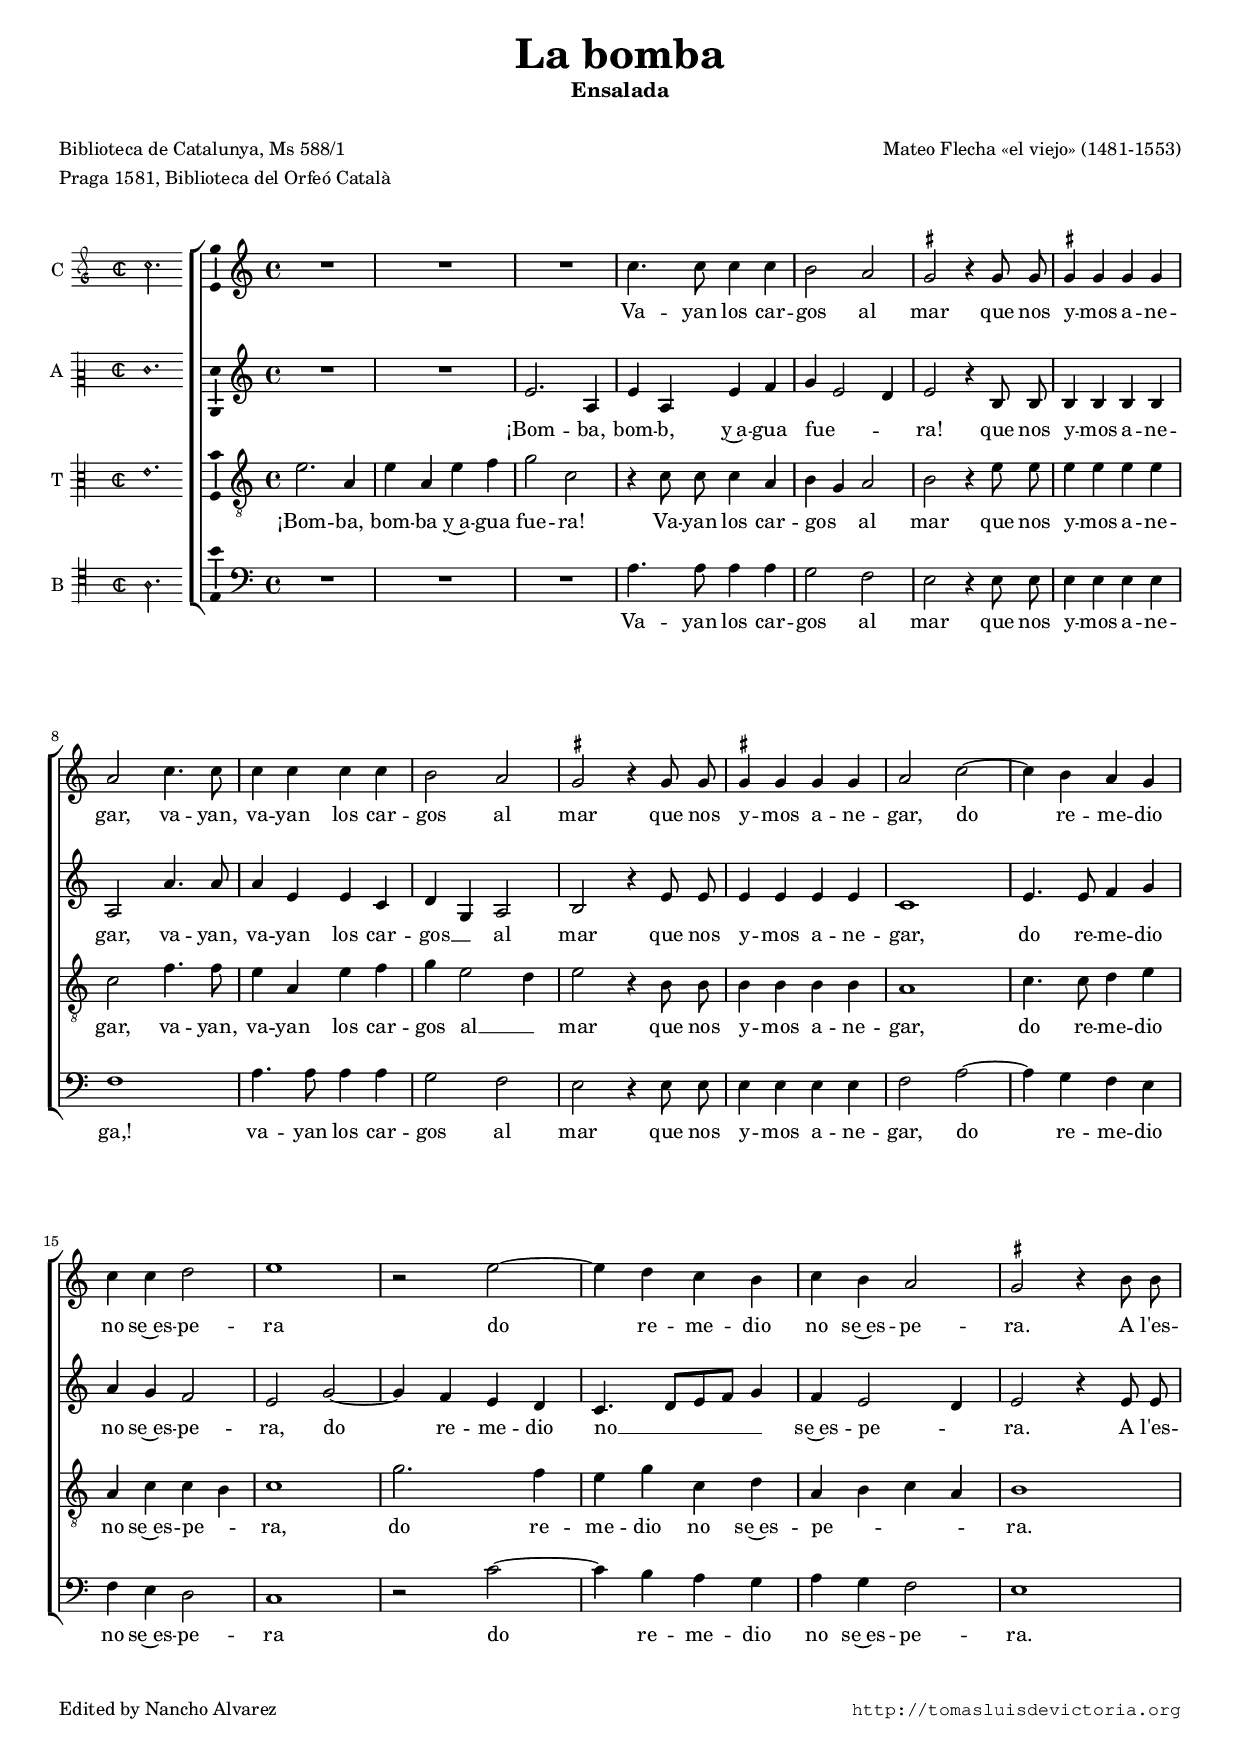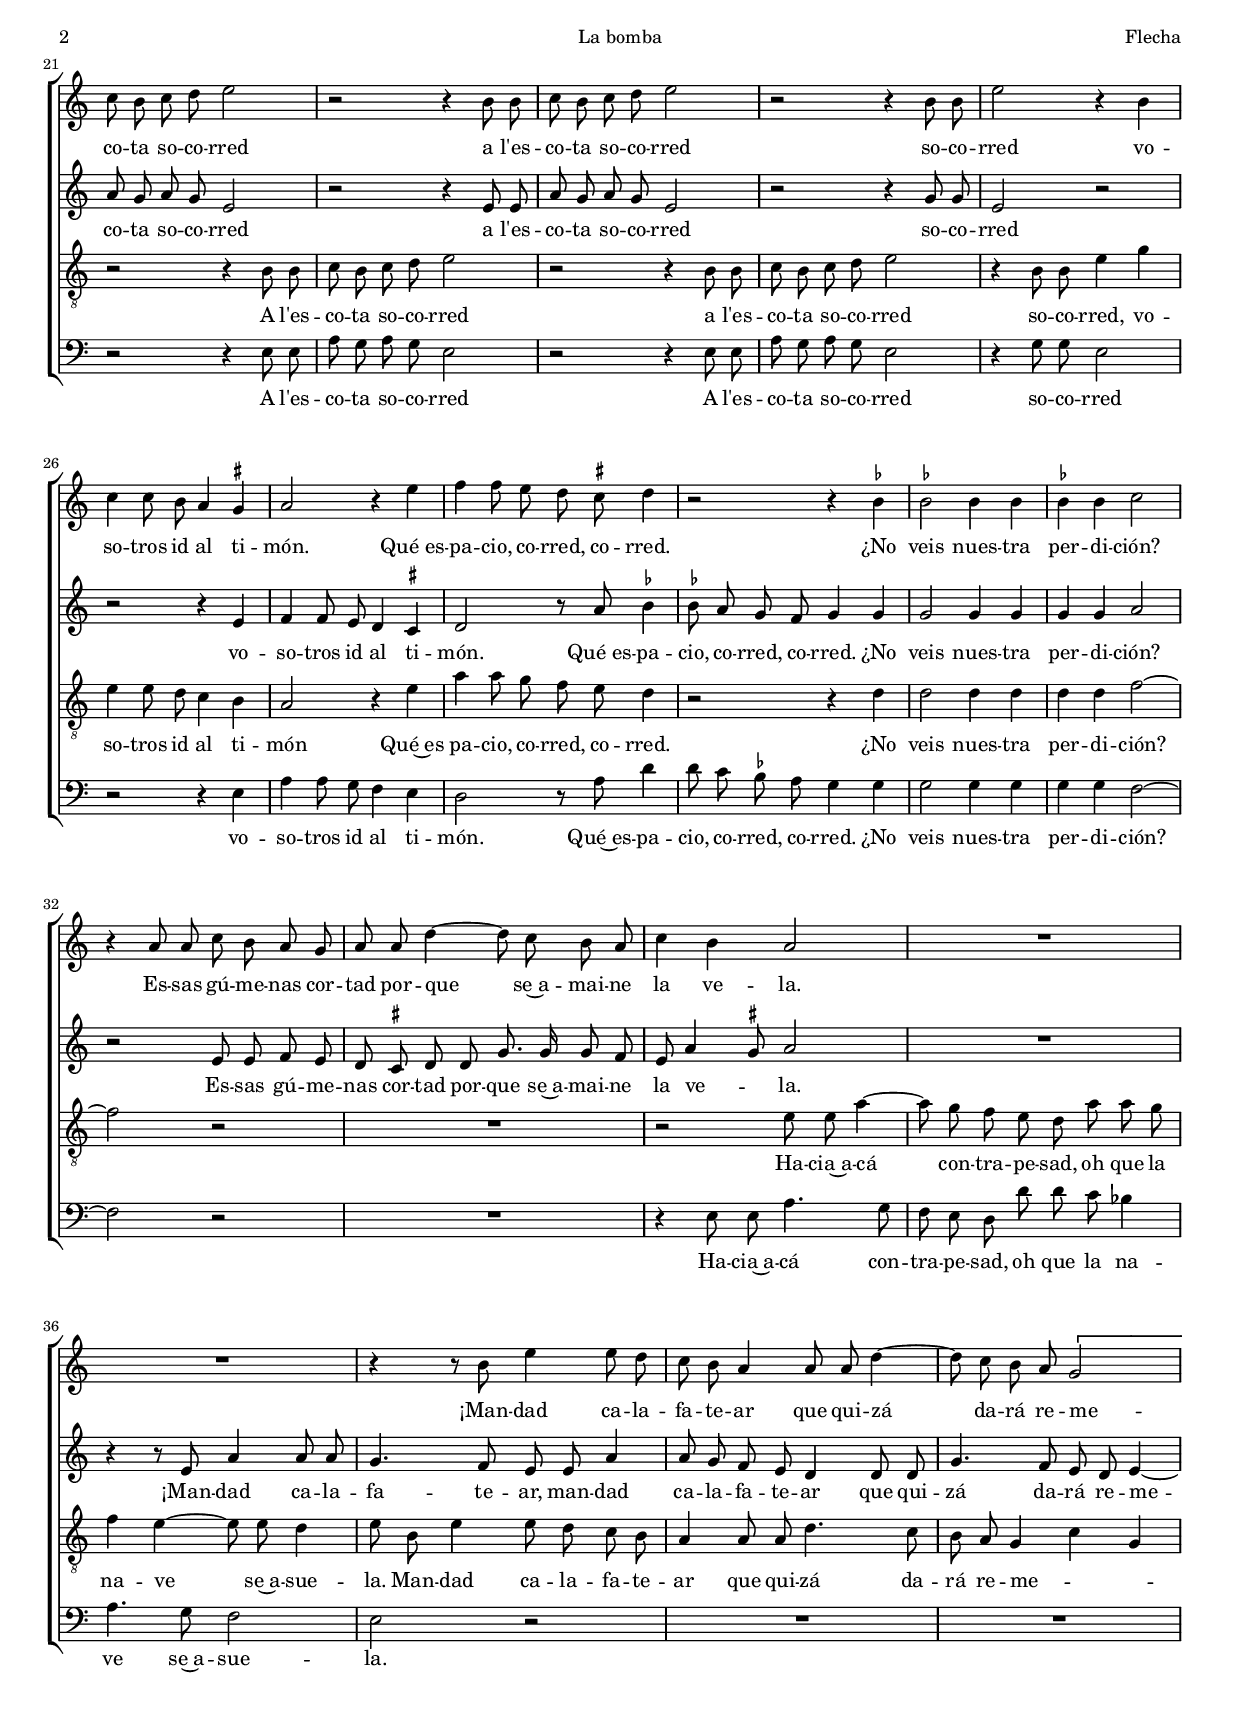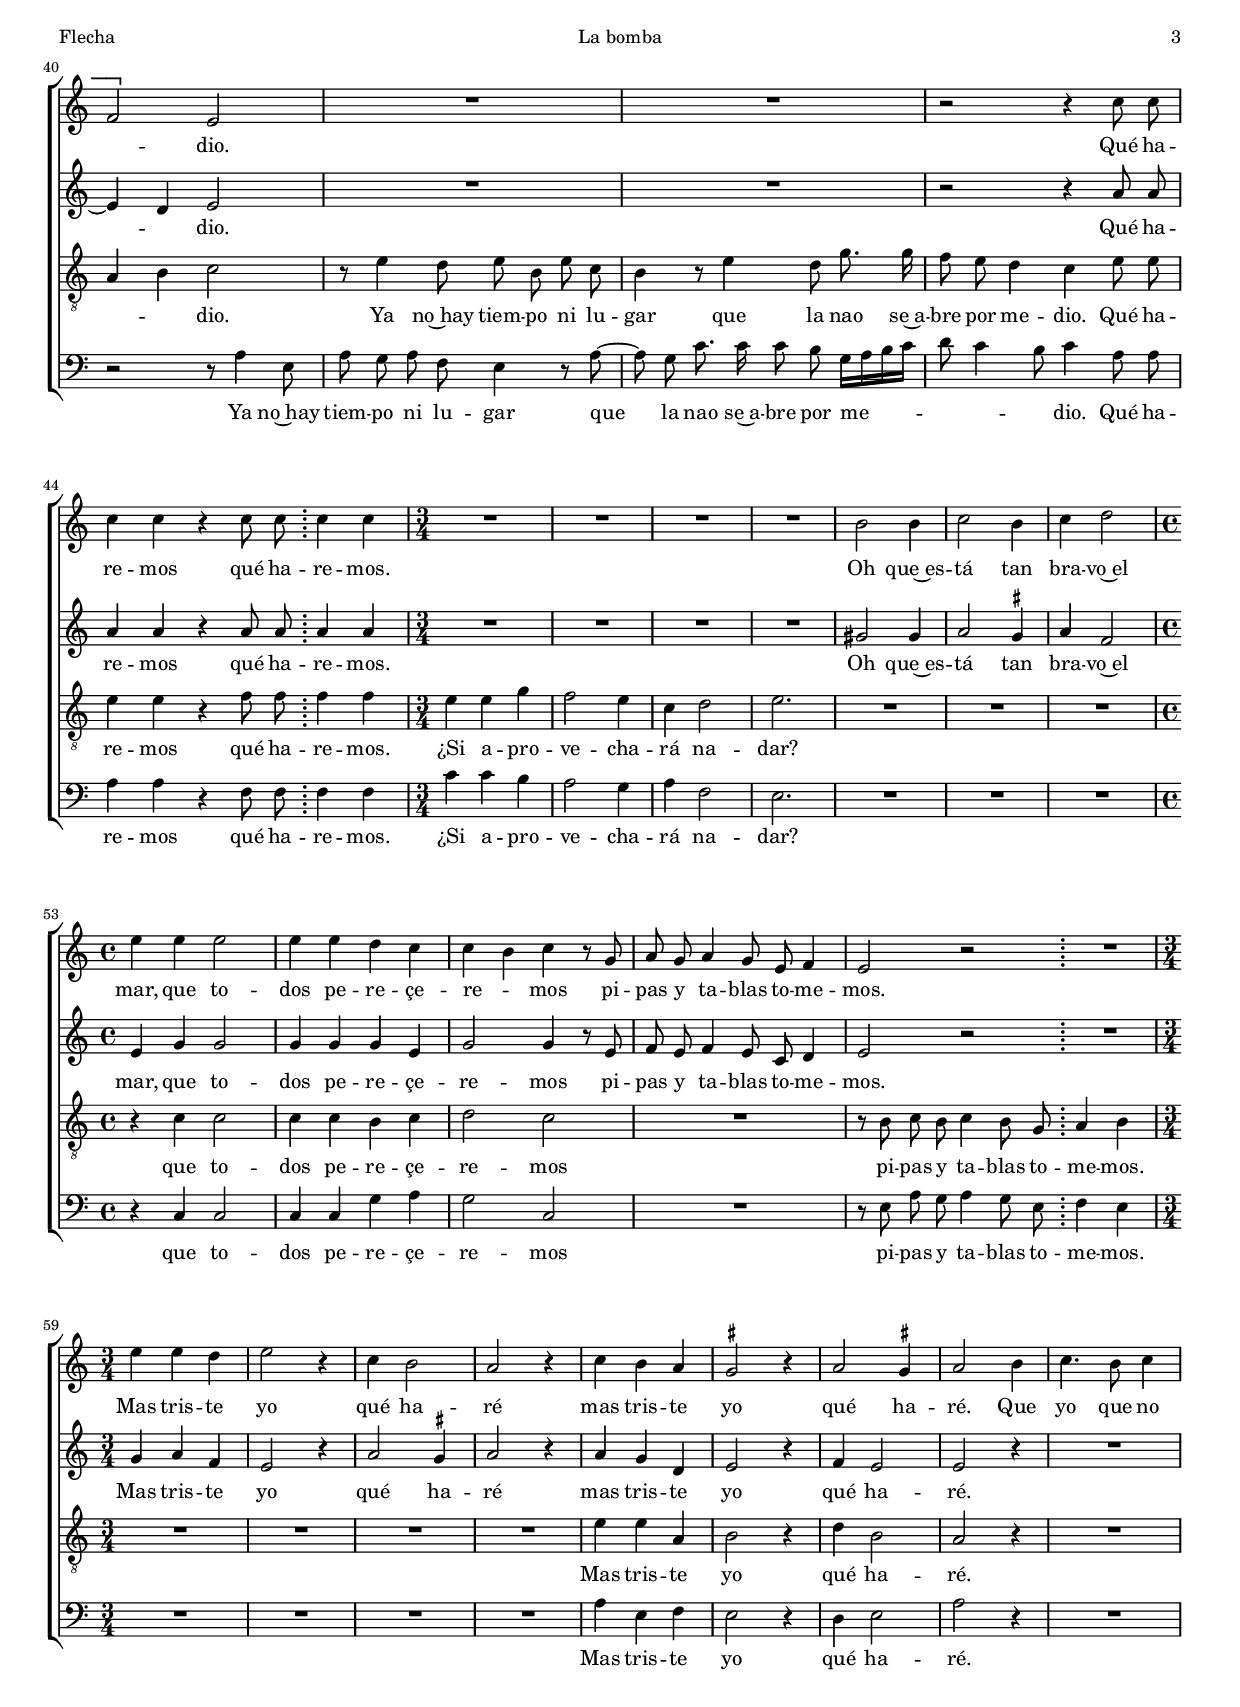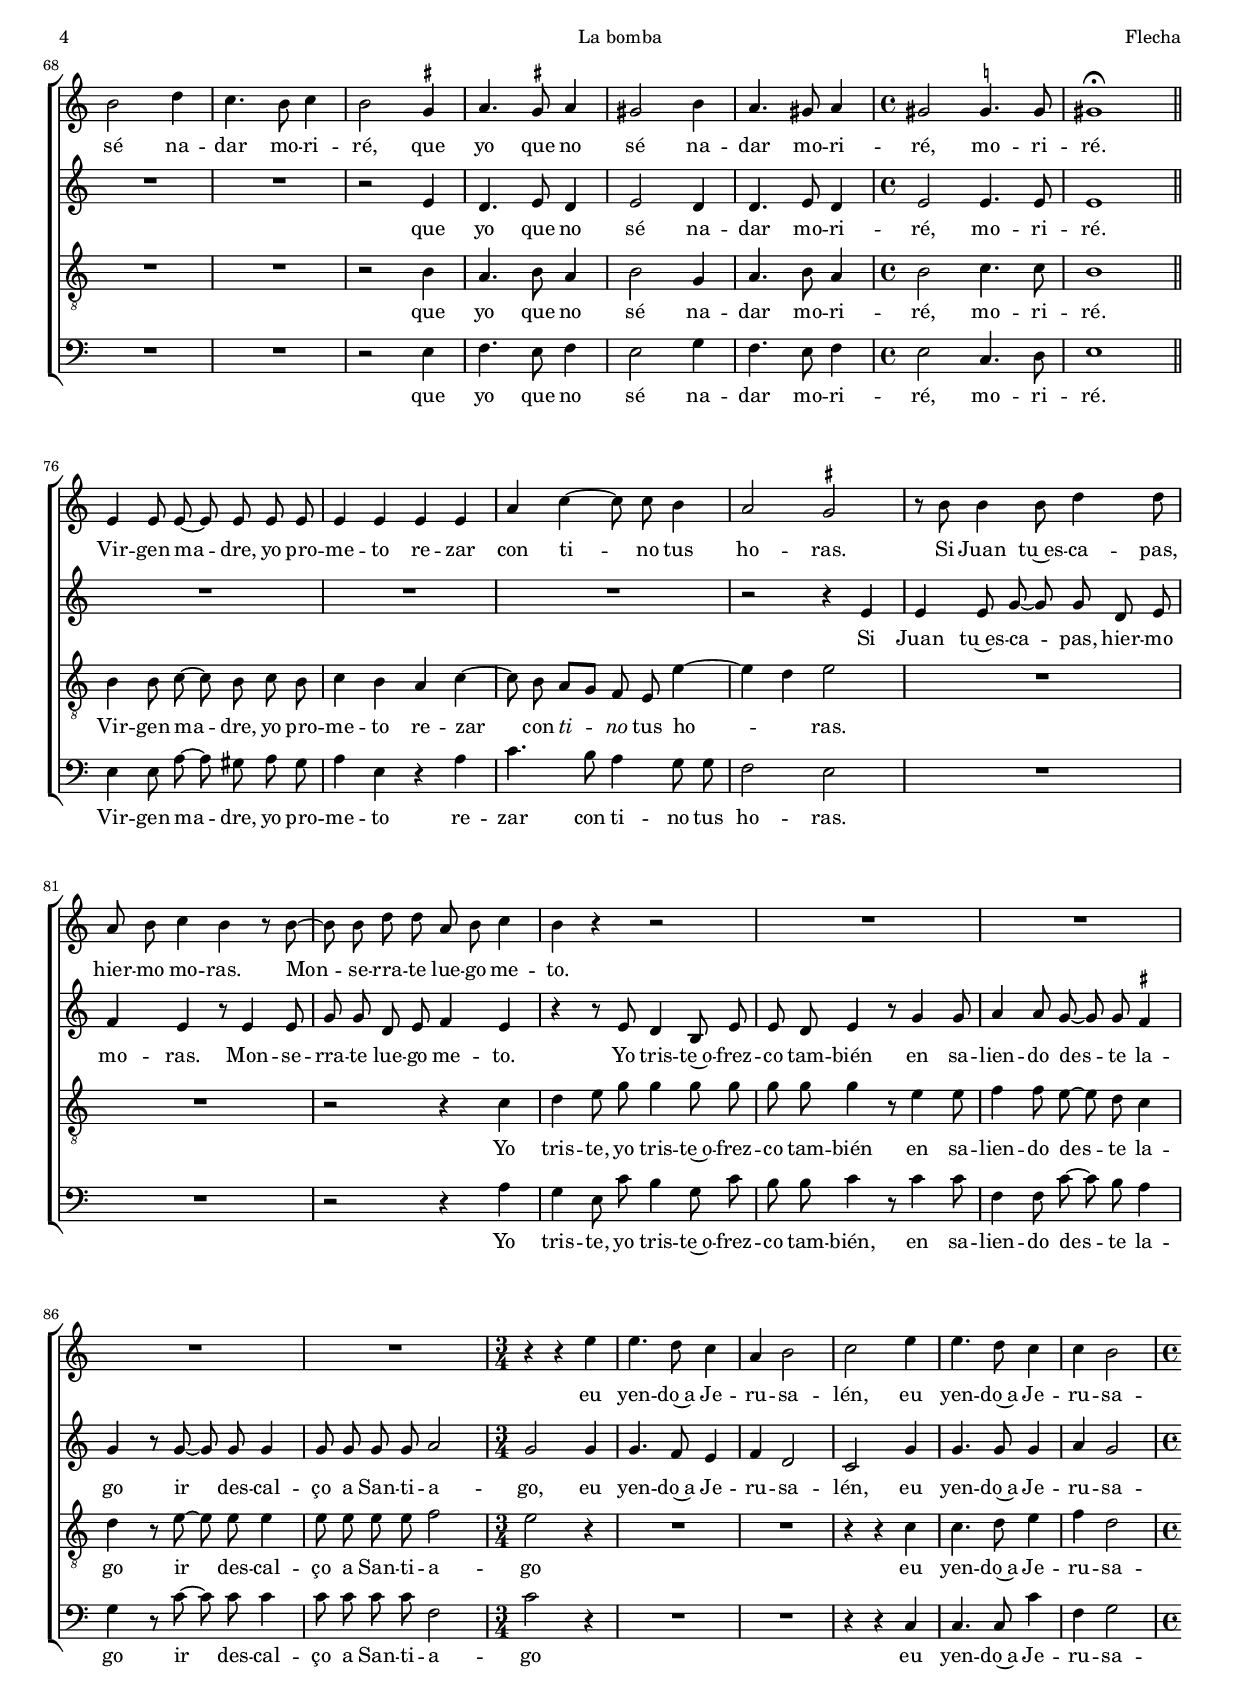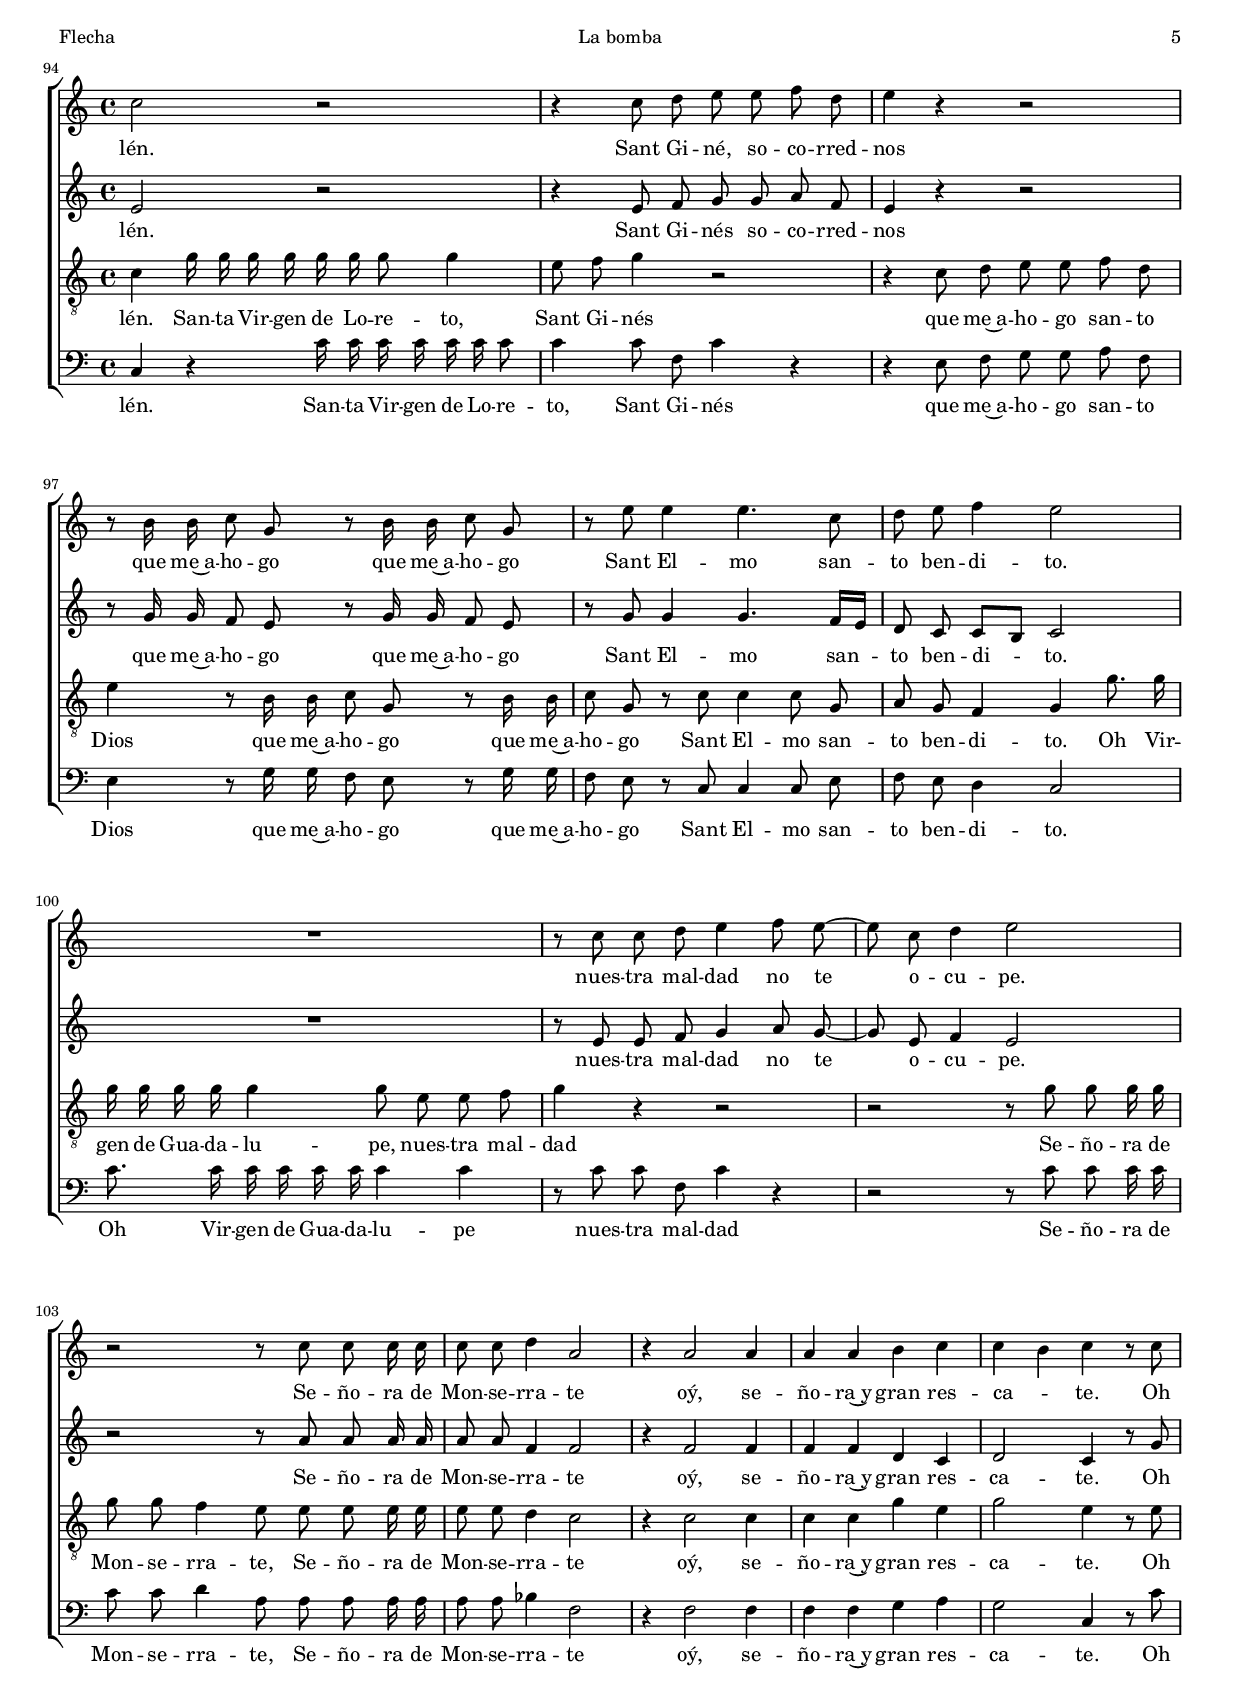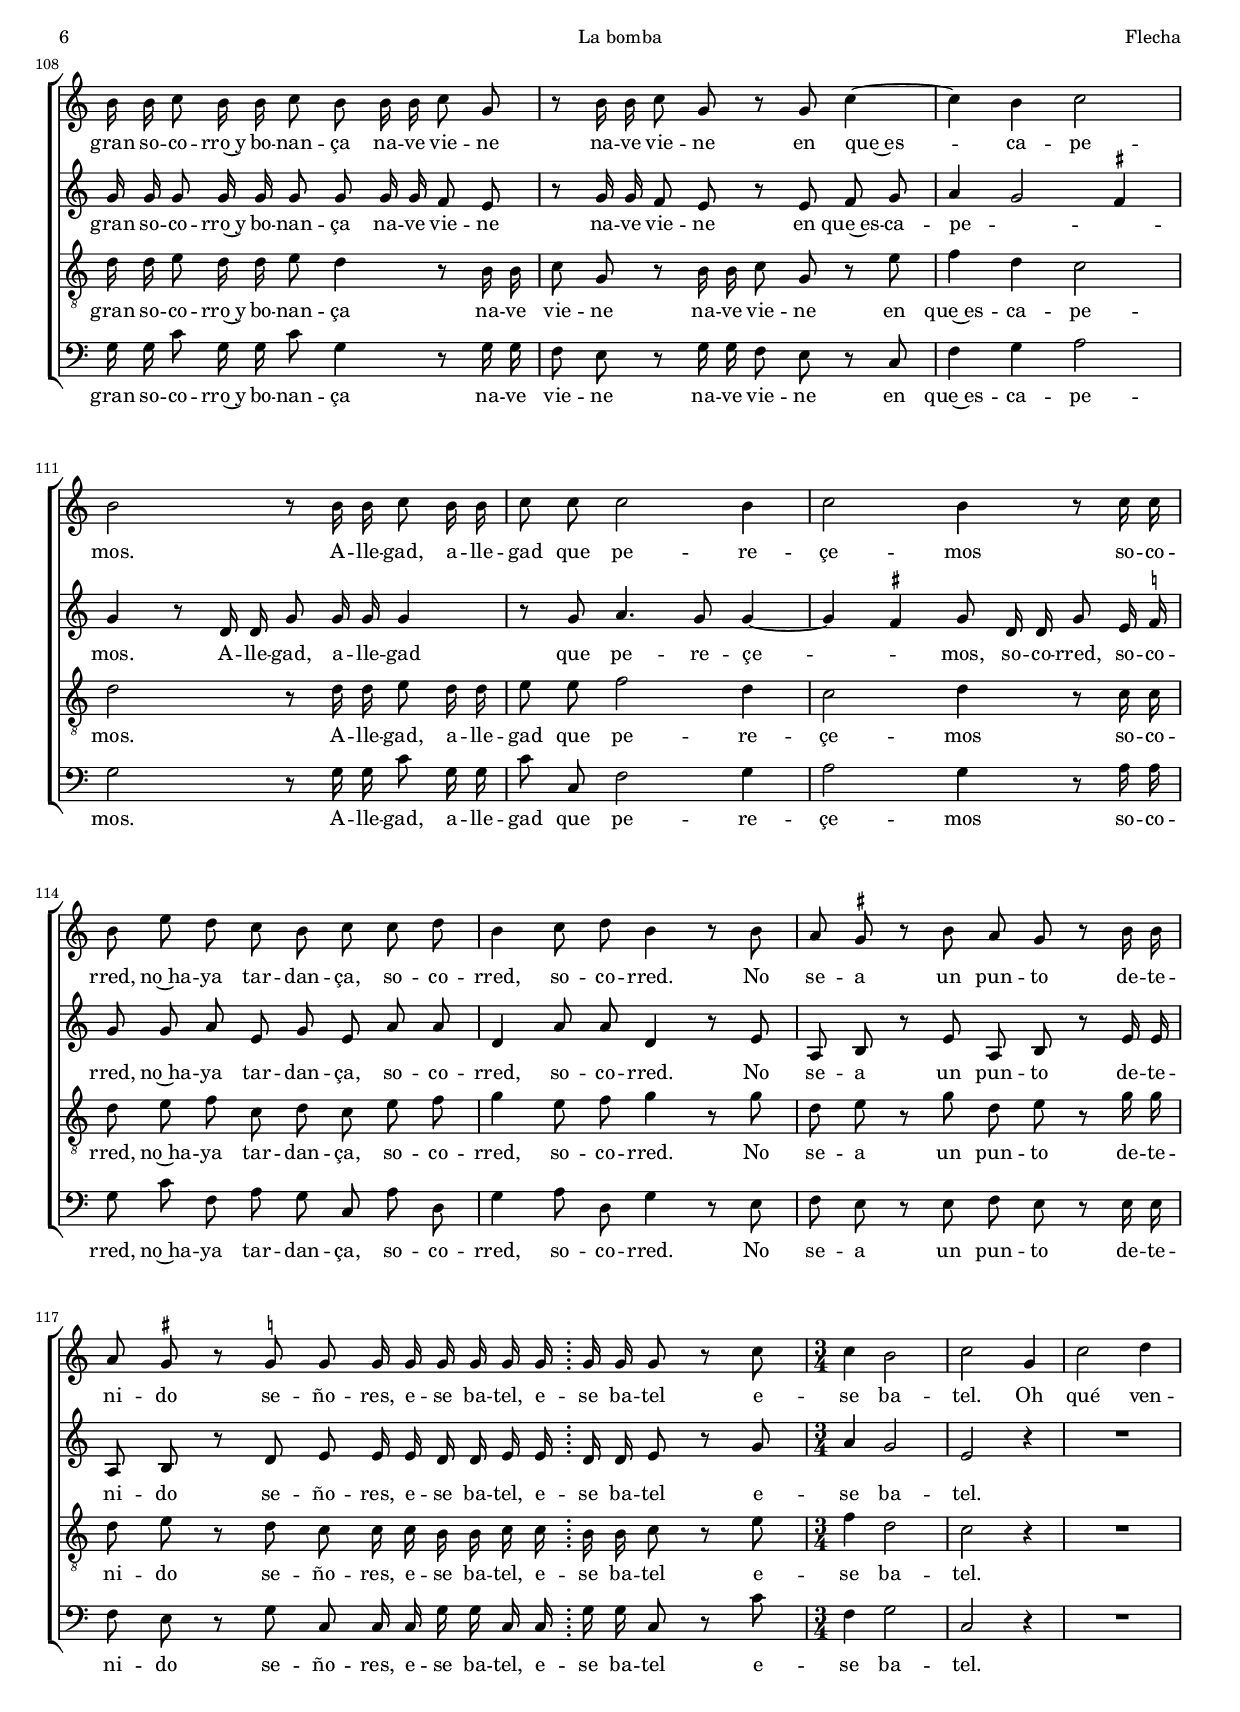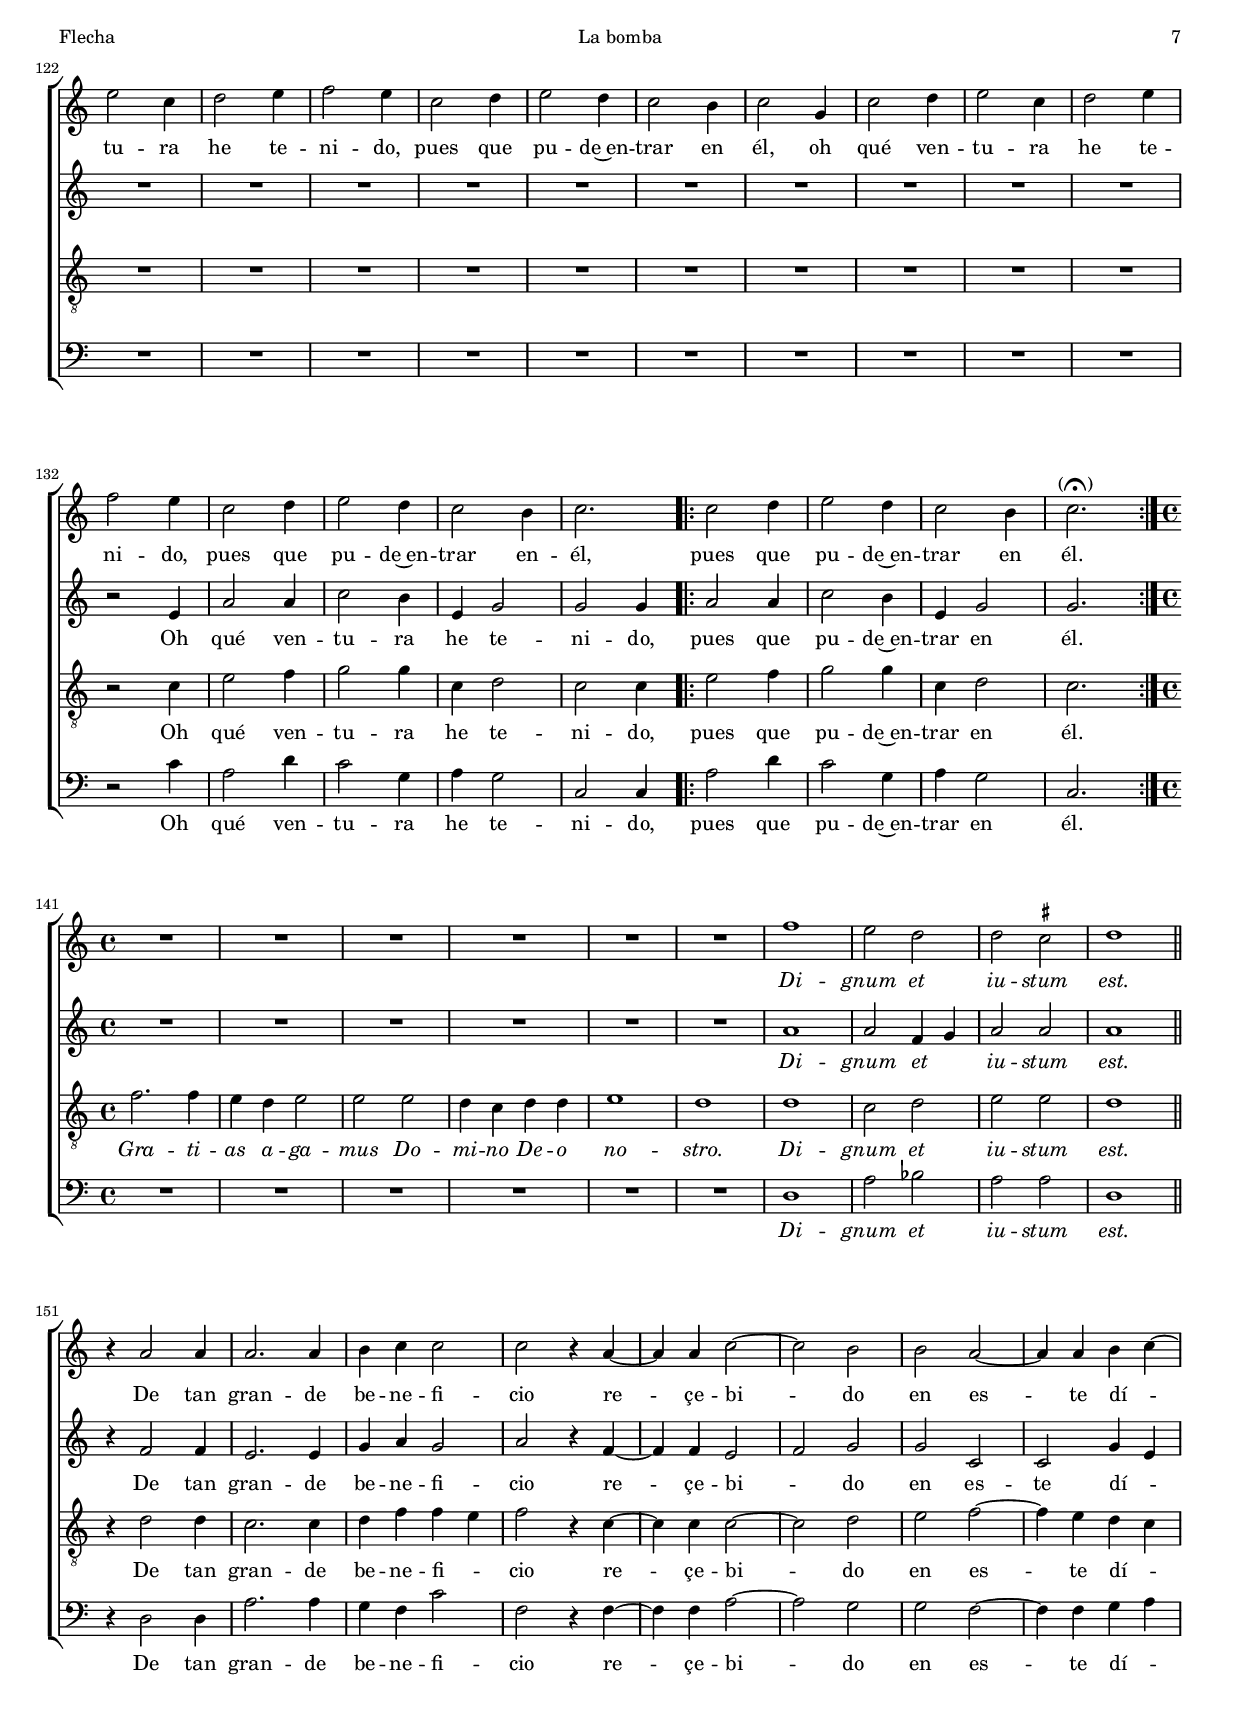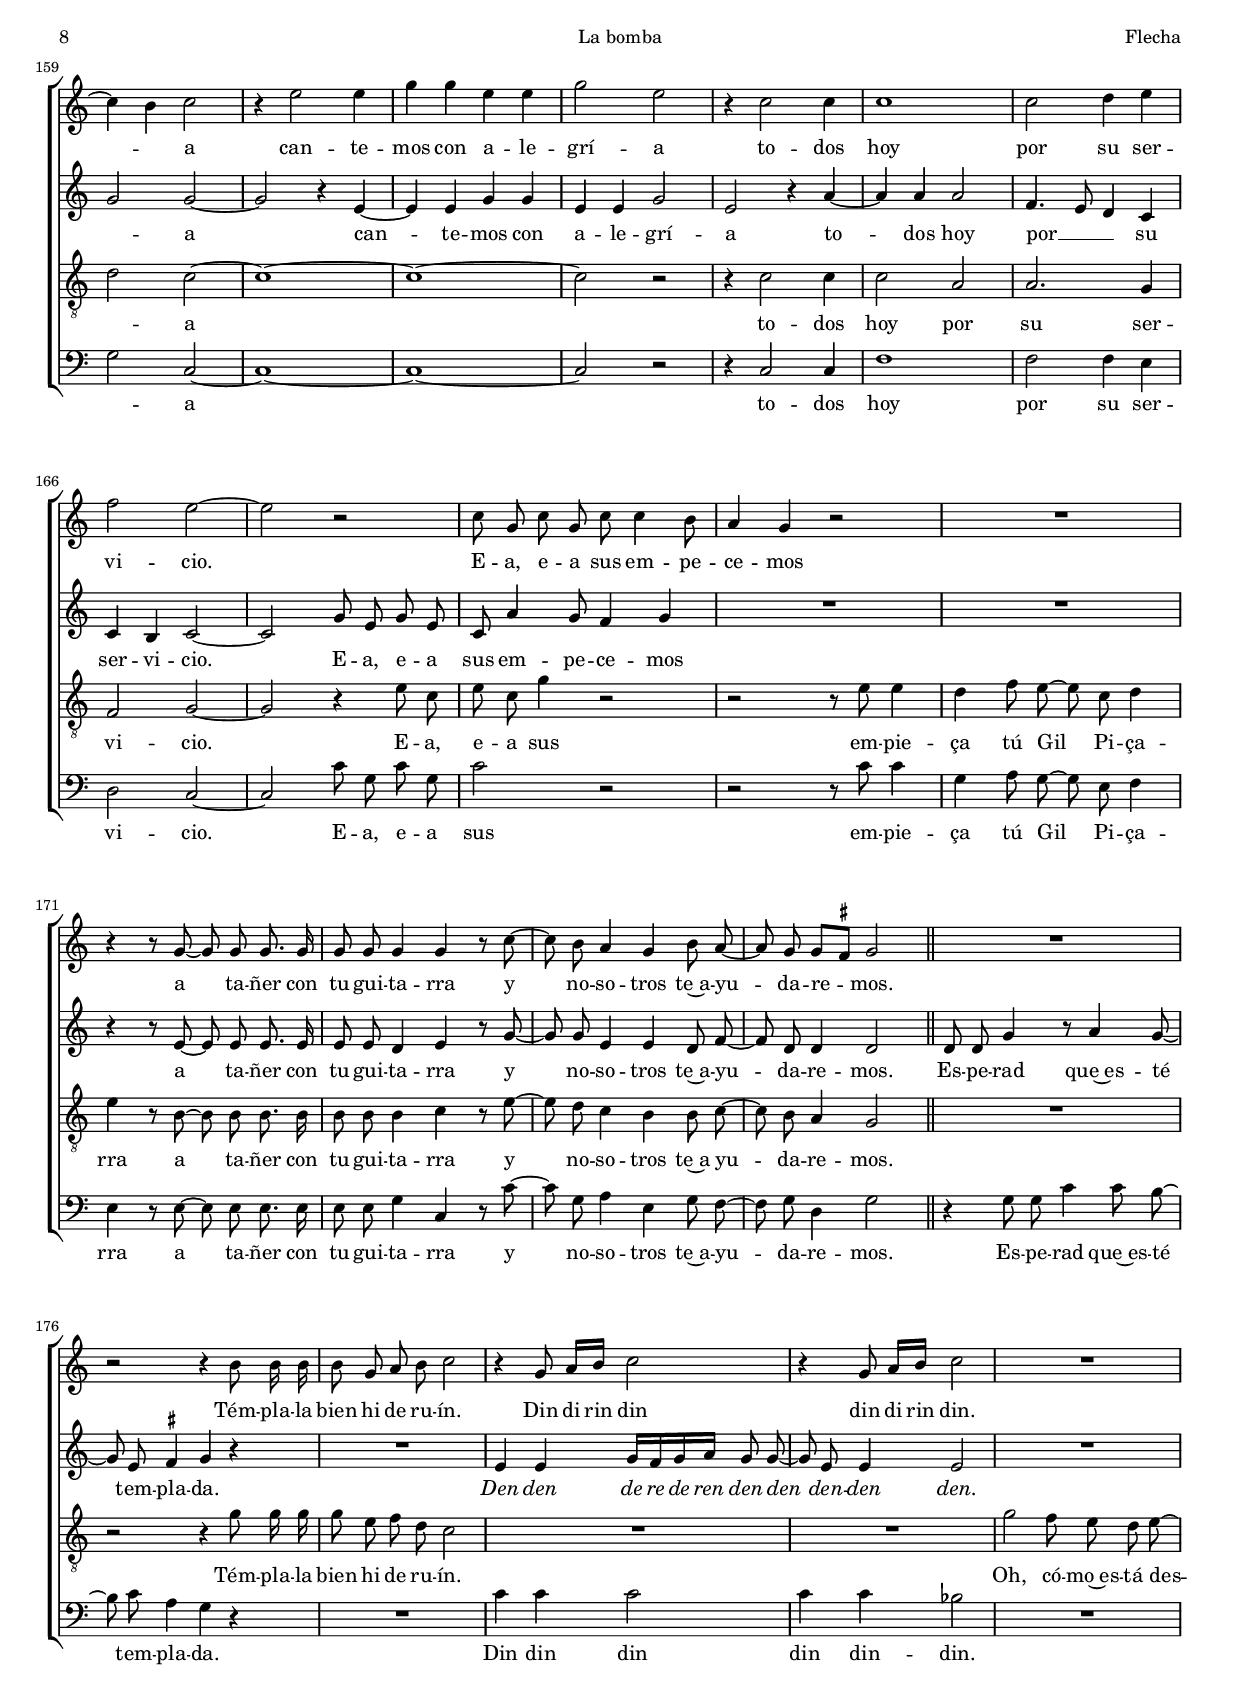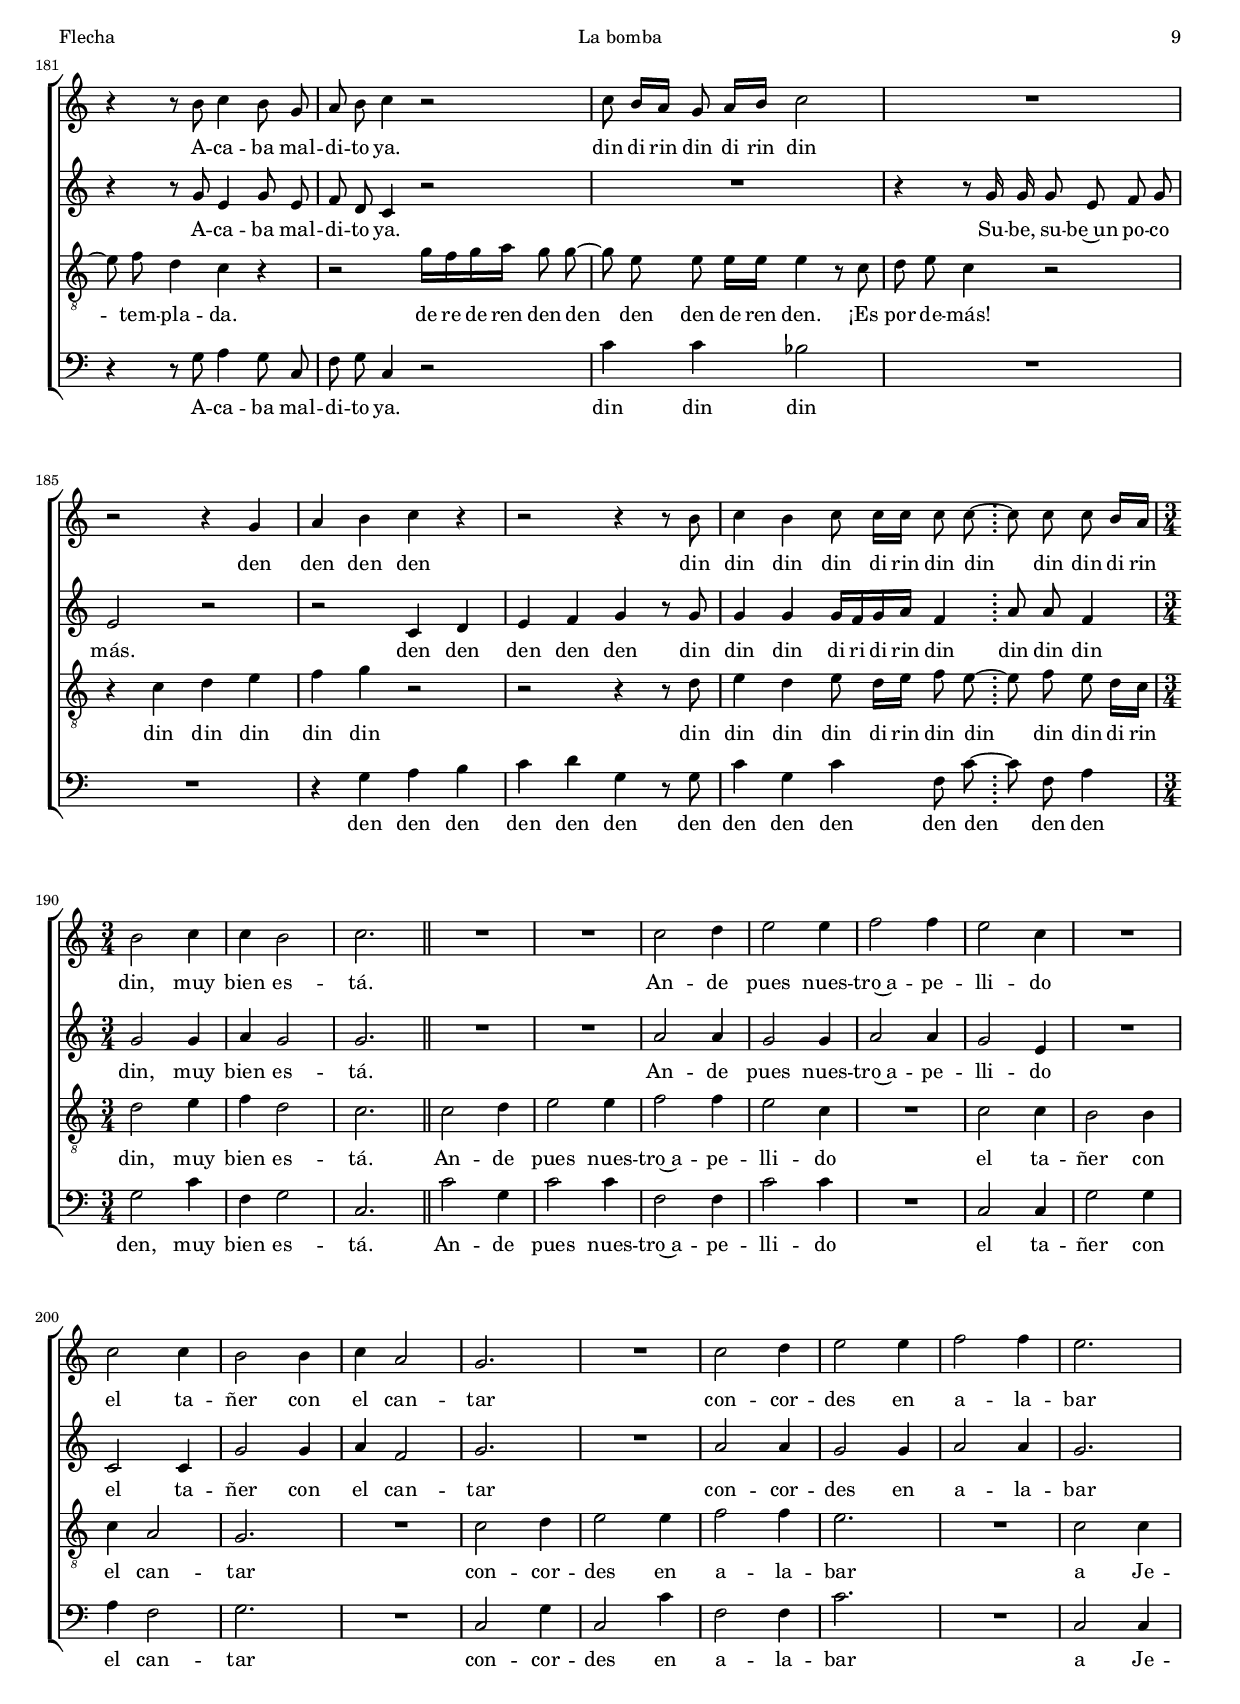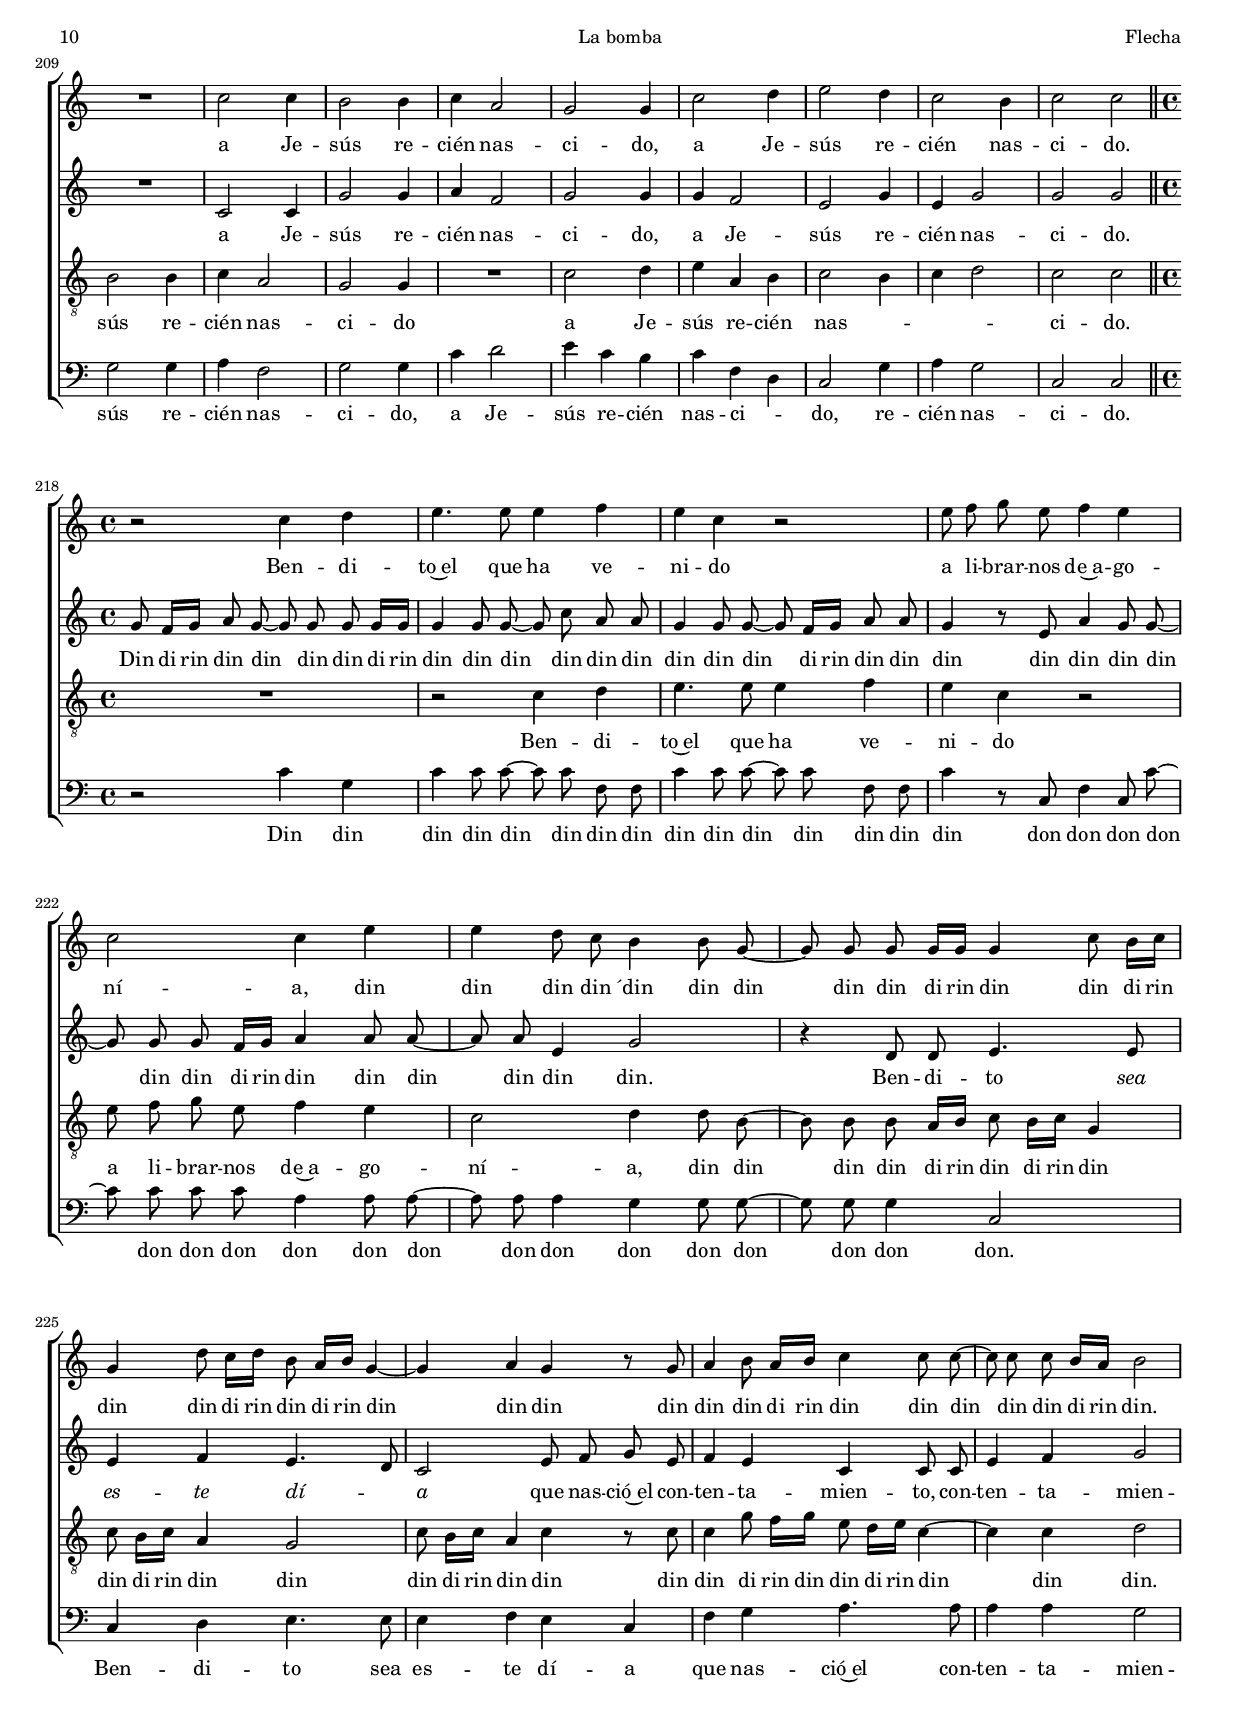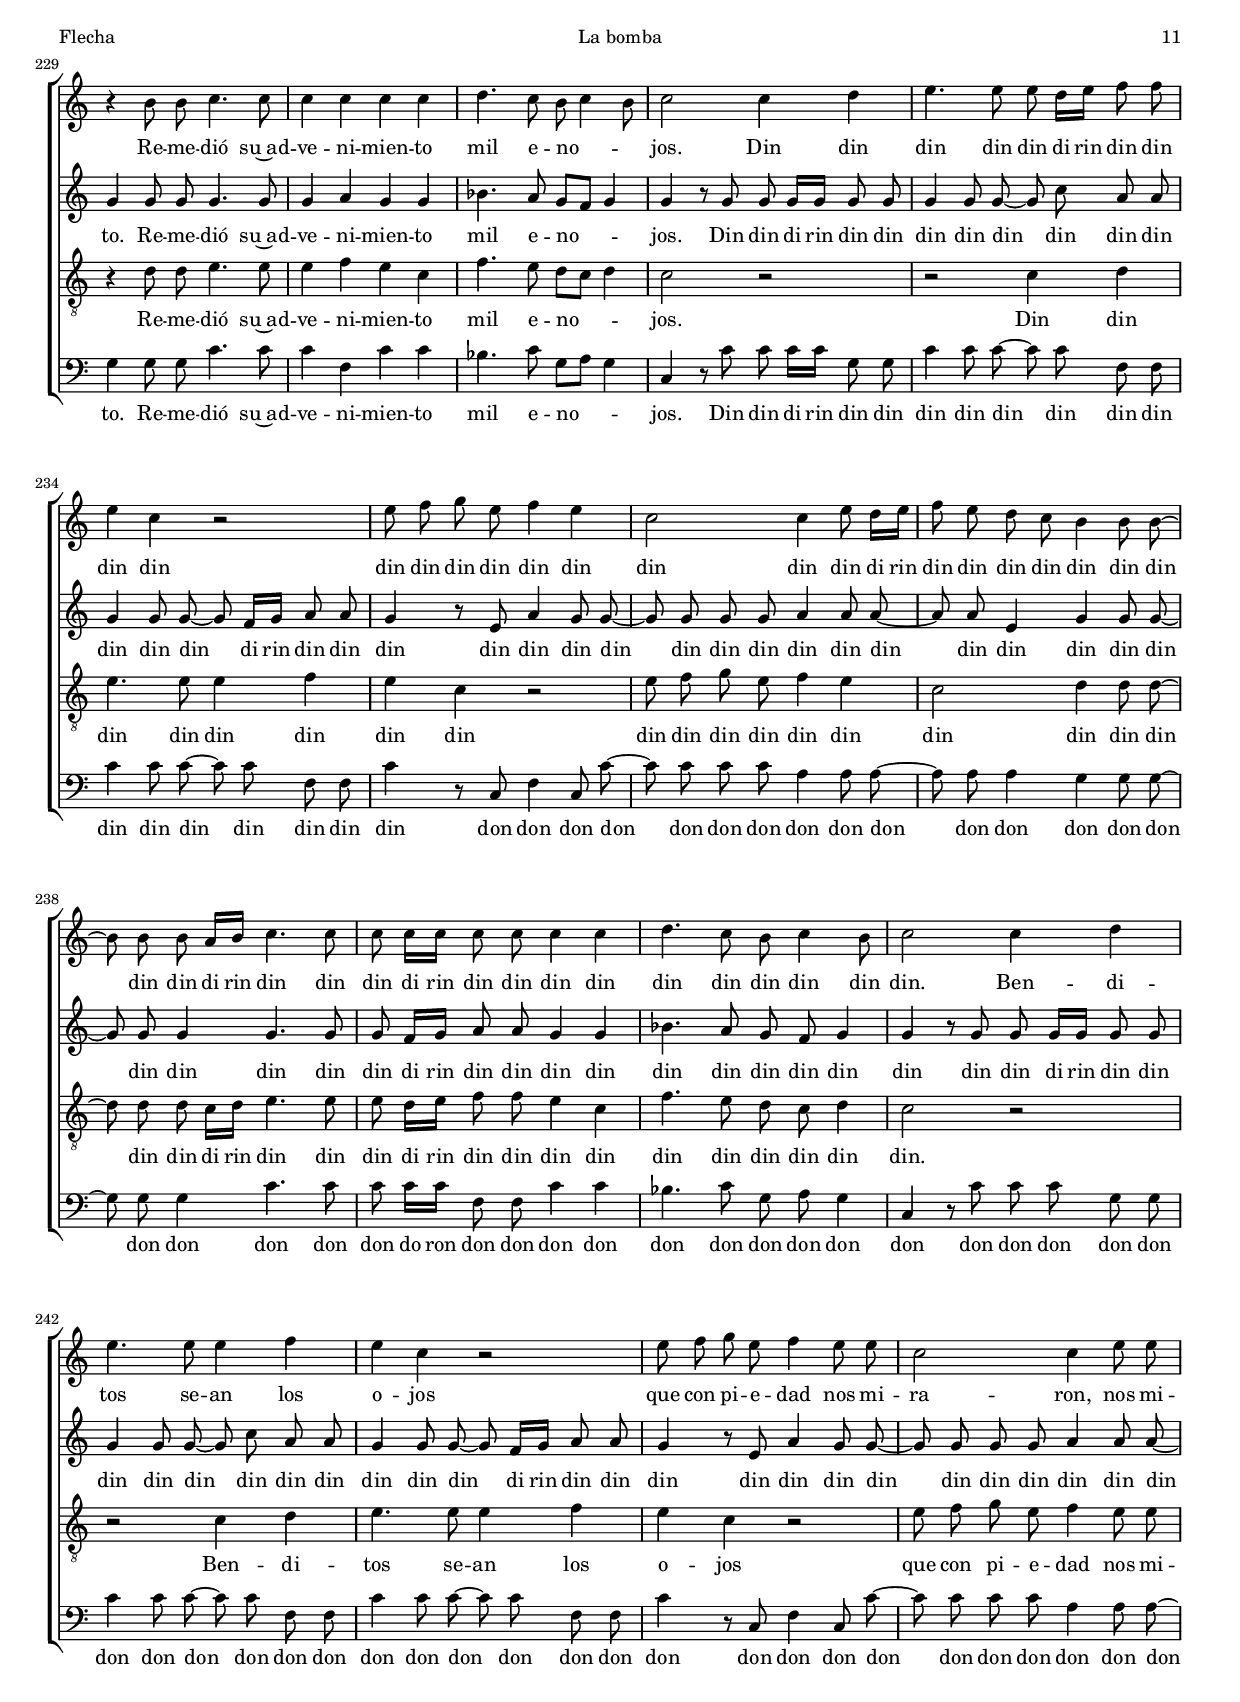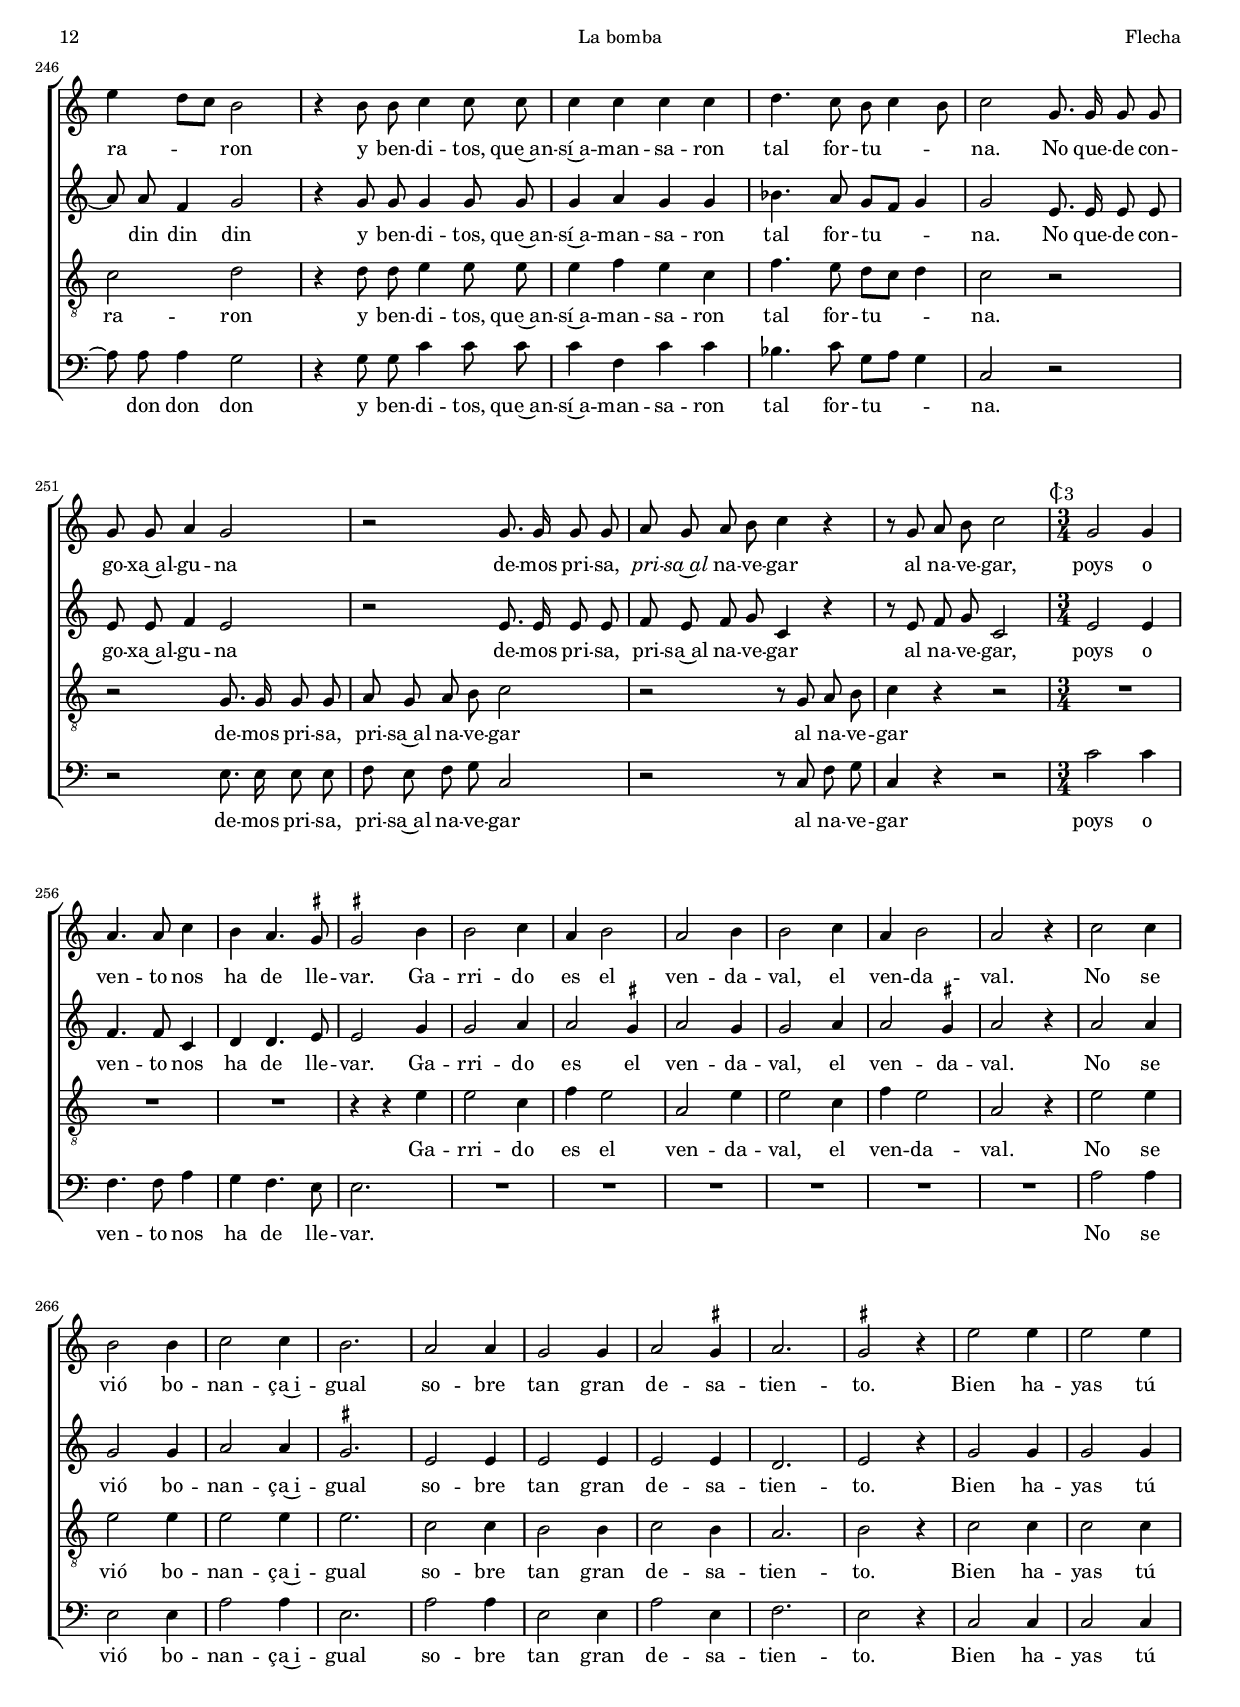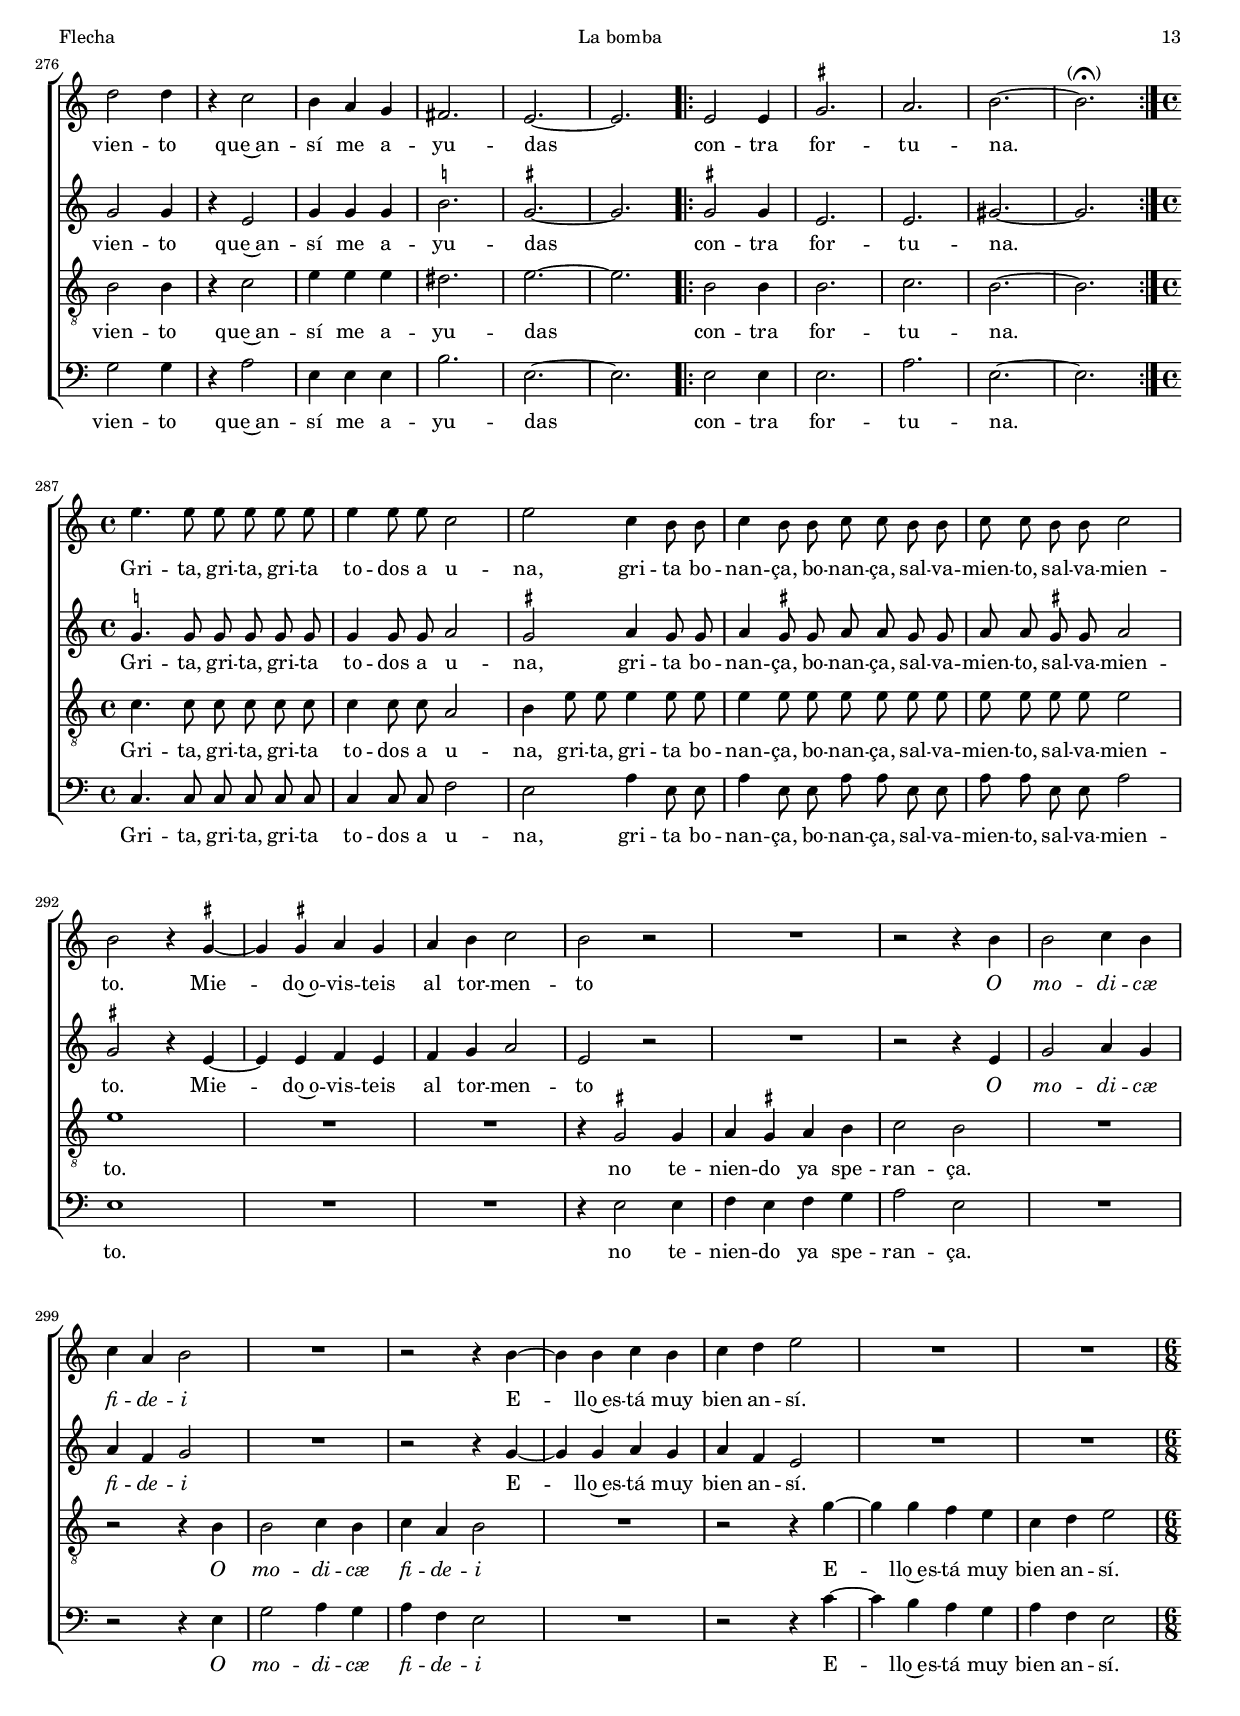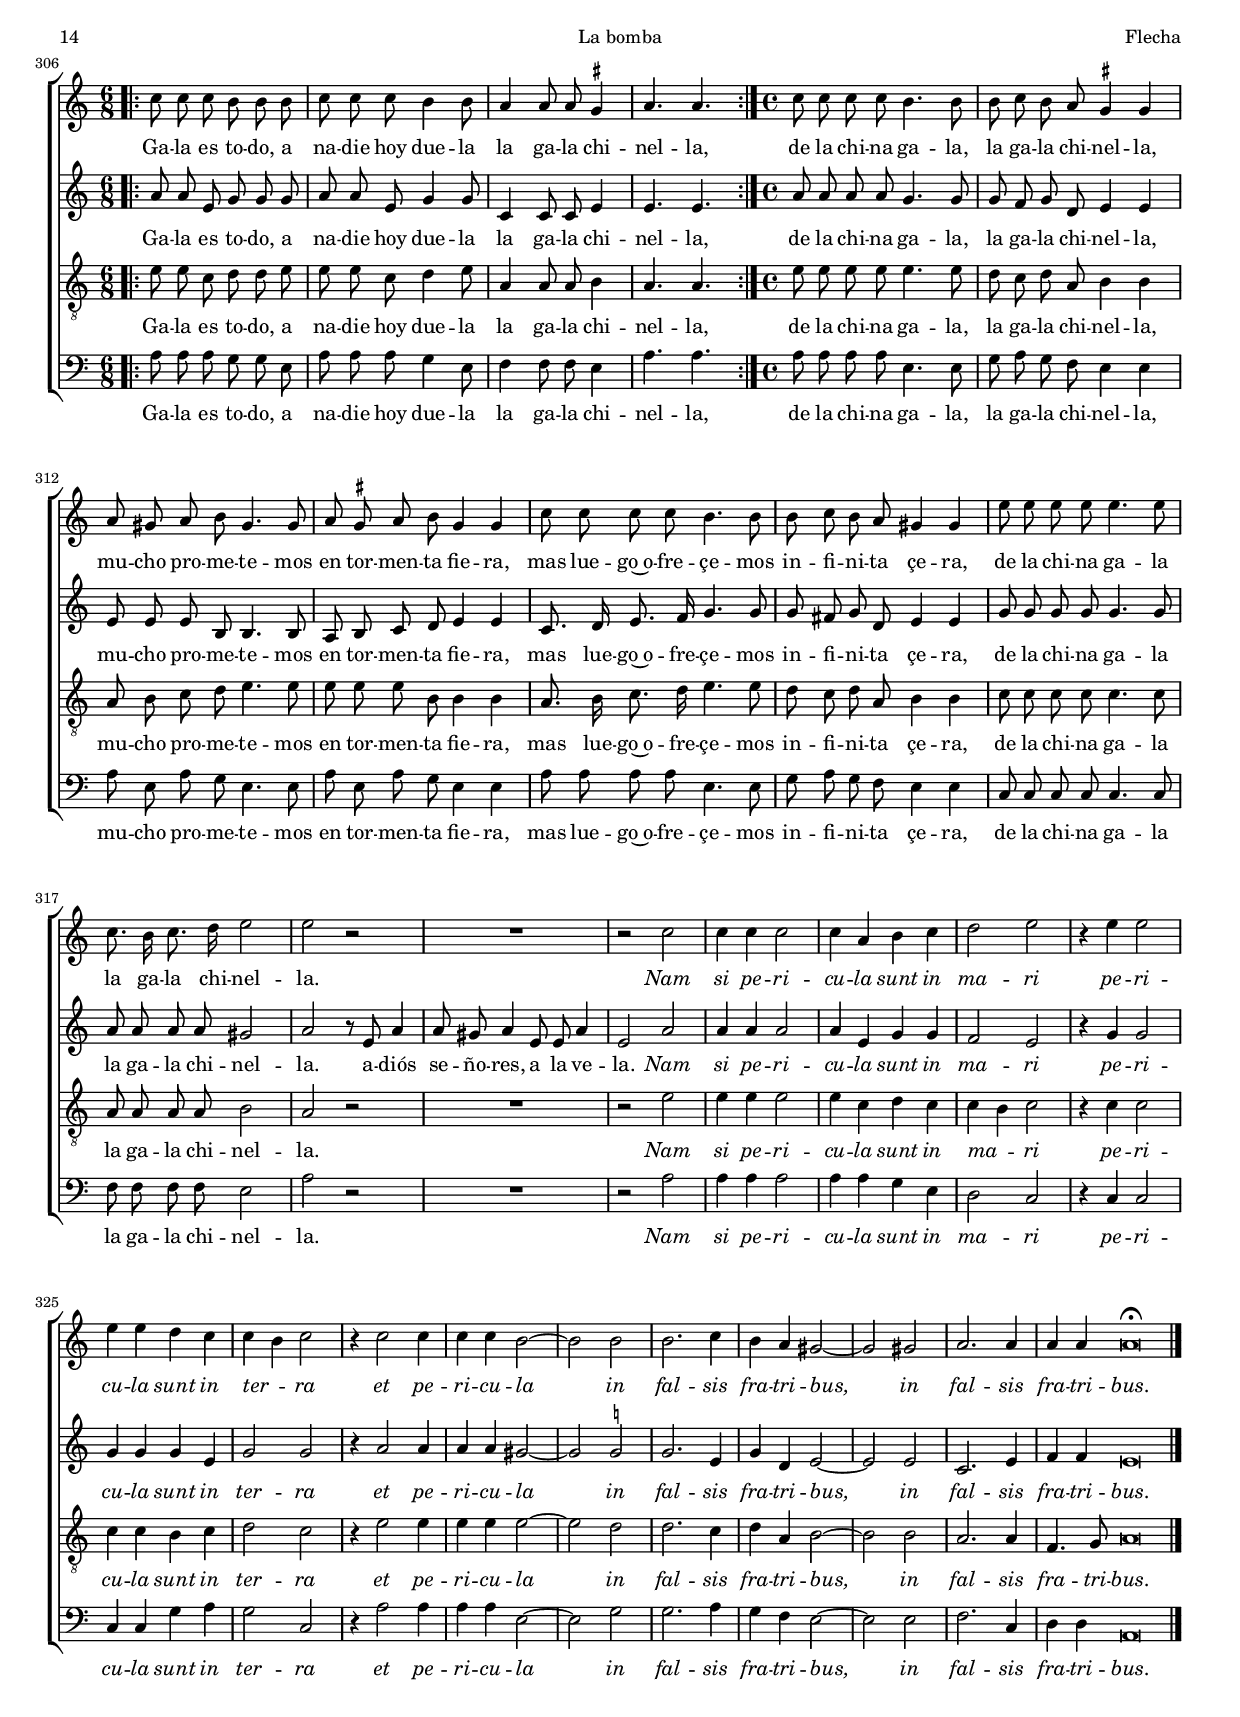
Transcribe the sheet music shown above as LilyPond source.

\version "2.22.0"

#(set-default-paper-size "a4")
#(set-global-staff-size 16.0)
#(ly:set-option 'point-and-click #f)
%mobile -s15.0 -i2.9

%%%%% TODO %%%%%%%%%
% cambiar los compases según el original
% Retocar el midi
% Añadir tempi en secciones

italicas=\override LyricText.font-shape = #'italic
rectas=\override LyricText.font-shape = #'upright
ss=\once \set suggestAccidentals = ##t
incipitwidth = 19
mtempo={\tempo 4 = 140}
mtempob={\tempo 4 = 50}
mt=#(define-music-function (offset) (number?) ; move lyric text
      #{ \once \override LyricText.X-offset = -$offset #})

htitle="La bomba"
hcomposer="Flecha"

\header {
	title=\markup{\fontsize #3 "La bomba"}
	subtitle="Ensalada"
	subsubtitle=\markup{\null \vspace #1 }
	composer="Mateo Flecha «el viejo» (1481-1553)"
        pdfauthor=\composer
	%opus="(-)"
	poet=\markup{\column{"Biblioteca de Catalunya, Ms 588/1" "Praga 1581, Biblioteca del Orfeó Català"}}
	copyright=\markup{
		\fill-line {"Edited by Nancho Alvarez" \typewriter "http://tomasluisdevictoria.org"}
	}
%	tagline=""
}


%%%%%%%%%%%%%%%%%%%%%%%%%%%%%%%%%%%%%%%%%%%%%%%%%%%%%%%%%%%%%%%%%%%%%%%%%%%%%5

global={
  \key a \minor \time 4/4  \skip 1*44
                        \once \override Score.TimeSignature.stencil = ##f
                        \time 2/4 \bar ";" \skip 1*2/4*1
                        \time 3/4
			\skip 1*3/4*7 \time 4/4
			\skip 1*5
			\once \override Score.TimeSignature.stencil = ##f
			\time 2/4 \bar ";" \skip 1*2/4*1
			\time 3/4
			\skip 1*3/4*15 \time 4/4
			\skip 1*2 \bar "||" 
			\skip 1*12 \time 3/4
			\skip 1*3/4*6 \time 4/4
			\skip 1*24
			\once \override Score.TimeSignature.stencil = ##f
			\time 2/4 \bar ";" \skip 1*2/4*1
			\time 3/4 
			\skip 1*3/4*18 \bar ".|:" \skip 1*3/4*4 \bar ":|." \time 4/4 
			\skip 1*10 \bar "||" 
			\skip 1*24 \bar "||" 
			\skip 1*14
			\once \override Score.TimeSignature.stencil = ##f
			\time 2/4 \bar ";" \skip 1*2/4*1
			\time 3/4
			\skip 1*3/4*3 \bar "||" 
			\skip 1*3/4*25 \bar "||" \time 4/4
			\skip 1*37 \time 3/4
			\skip 1*3/4*27 \bar ".|:"
			\skip 1*3/4*5 \bar ":|."
			
			\time 4/4
			\skip 1*19 \time 6/8
			\bar ".|:" \skip 1*6/8*4 \bar ":|." \time 4/4 
			\skip 1*25 \bar "|."
}

cantus=\relative c'' {
	R1*4/4
	R1*4/4
	R1*4/4
	c4. c8 c4 c
%5
	b2 a
	\ss gis r4 gis8 gis
	\ss gis4 gis gis gis
	a2 c4. c8
	c4 c c c
%10
	b2 a
	\ss gis r4 gis8 gis
	\ss gis4 gis gis gis
	a2 c ~
	c4 b a g
%15
	c c d2
	\newSpacingSection
	e1
	\newSpacingSection
	r2 e ~
	e4 d c b
	c b a2
%20
	\ss gis r4 b8 b
	\pageBreak %notablet
	c b c d e2
	r r4 b8 b
	c b c d e2
	r r4 b8 b
%25
	e2 r4 b
	c c8 b a4 \ss gis
	a2 r4 e'
	f f8 e d \ss cis d4
	r2 r4 \ss bes
%30
	\ss bes2 bes4 bes
	\ss bes bes c2
	r4 a8 a c b a g
	a a d4 ~ d8 c8 b a
	c4 b a2
%35
	R1*4/4
	R1*4/4
	r4 r8 b e4 e8 d
	c b a4 a8 a d4 ~
	d8 c b a \[g2 % pone \[a2 g\] en el manuscrito está bien
%40
	f\] e
	R1*4/4
	R1*4/4
	r2 r4 c'8 c
	c4 c r c8 c
%45
	c4 c
	\newSpacingSection
	R1*3/4
	R1*3/4
	R1*3/4
	R1*3/4
%50
	b2 b4
	c2 b4
	c d2
	\time 4/4 e4 e e2
	e4 e d c
%55
	c b c r8 g
	a g a4 g8 e f4
	e2 r
	R1*2/4
	e'4 e d
%60
	e2 r4
	c b2
	a r4
	c b a
	\ss gis2 r4
%65
	a2 \ss gis4
	a2 b4
	c4. b8 c4
	b2 d4
	c4. b8 c4
%70
	b2 \ss gis4
	a4. \ss gis8 a4
	gis2 b4
	a4. gis8 a4
	\time 4/4 gis2 \ss g4. g8 % el sostenido está detrás del primer sol. en el manuscrito está debajo
%75
	gis1^\fermata % en el manuscrito el sostenido está detrás
	\newSpacingSection
        e4 e8 e8 ~ e e8 e e
	e4 e e e
	a c4 ~ c8 c8 b4
	a2 \ss gis
%80
	r8 b b4 b8 d4 d8
	a b c4 b r8 b ~
	b b d d a b c4
	b r r2
	R1*4/4
%85
	R1*4/4
	R1*4/4
	R1*4/4
	\newSpacingSection
	r4 r e
	e4. d8 c4
%90
	a b2
	c e4
	e4. d8 c4
	c b2
	\newSpacingSection
	\pageBreak %notablet
	c r
%95
	r4 c8 d e e f d
	e4 r r2
	r8 b16 b c8 g r b16 b c8 g
	r e' e4 e4. c8
	d e f4 e2
%100
	R1*4/4
	\newSpacingSection
	r8 c c d e4 f8 e ~
	e c d4 e2
	r r8 c c c16 c
	\newSpacingSection
	c8 c d4 a2 
%105
	r4 a2 a4
	a a b c
	c b c r8 c
	\newSpacingSection
	b16 b c8 b16 b c8 b b16 b c8 g
	r b16 b c8 g r g c4 ~
%110
	c b c2
	b r8 b16 b c8 b16 b
	c8 c c2 b4
	c2 b4 r8 c16 c
	b8 e d c b c c d
%115
	b4 c8 d b4 r8 b
	a \ss gis r b a gis r b16 b
	a8 \ss gis r \ss g g g16 g g g g g
	g g g8 r c
	\newSpacingSection
	c4 b2
%120
        c g4
	c2 d4
	e2 c4
	d2 e4
	f2 e4
%125
	c2 d4
	e2 d4
	c2 b4
	c2 g4
	c2 d4
%130
	e2 c4
	d2 e4
	f2 e4
	c2 d4
	e2 d4
%135
	c2 b4
	c2.
	%\break %notablet
	c2 d4
	e2 d4
	c2 b4
%140
	c2.^\markup{\hspace #-1 \concat {"(" \musicglyph #"scripts.ufermata" ")"}}
%145
	\break %notablet
	R1*4/4
	R1*4/4
	R1*4/4
	R1*4/4
	R1*4/4
%150
	R1*4/4 
	f1
	e2 d
	d \ss cis
	d1 
%155
	\break %notablet
	r4 a2 a4
	a2. a4
	b c c2
	c r4 a ~
	a a c2 ~
%160
	c b
	b a ~
	a4 a b c ~
	c b c2
	r4 e2 e4
%165
	g g e e
	g2 e
	r4 c2 c4
	c1
	c2 d4 e
%170
	f2 e ~
	\newSpacingSection
	e r
	c8 g c g c c4 b8
	a4 g r2
	R1*4/4
%175
	r4 r8 g8 ~ g g8 g8. g16
	g8 g g4 g r8 c ~
	c b a4 g b8 a ~
	a g  g[ \ss fis] g2
	R1*4/4
%180
	r2 r4 b8 b16 b
	b8 g a b c2
	r4 g8 a16[ b] c2
	r4 g8 a16[ b] c2
	R1*4/4
%185
	r4 r8 b c4 b8 g
	a b c4 r2
	c8 b16[ a] g8 a16[ b] c2
	R1*4/4
	%\pageBreak %notablet
	r2 r4 g
%190
	a b c r
	r2 r4 r8 b
	c4 b c8 c16[ c] c8 c ~
	\newSpacingSection
	c c c b16[ a]
	b2 c4
%195
	c b2
	c2. 
	R1*3/4
	R1*3/4
	c2 d4
%200
	e2 e4
	f2 f4
	e2 c4
	R1*3/4
	c2 c4
%205
	b2 b4
	c a2
	g2.
	R1*3/4
	c2 d4
%210
	e2 e4
	f2 f4
	e2.
	R1*3/4
	c2 c4
%215
	b2 b4
	c a2
	g g4
	c2 d4
	e2 d4
%220
	c2 b4
	c2 c2*1/2 
	\break %notablet
	%\newSpacingSection
        r2 c4 d
	e4. e8 e4 f
	e c r2
%225
	e8 f g e f4 e
	c2 c4 e
	e d8 c b4 b8 g ~
	g g g g16[ g] g4 c8 b16[ c]
	g4 d'8 c16[ d] b8 a16[ b] g4 ~
%230
	g a g r8 g
	a4 b8 a16[ b] c4 c8 c ~
	c c c b16[ a] b2
	%\newSpacingSection
	r4 b8 b c4. c8
	c4 c c c
%235
	d4. c8 b c4 b8
	%\newSpacingSection
	c2 c4 d
	e4. e8 e d16[ e] f8 f
	e4 c r2
	e8 f g e f4 e
%240
	c2 c4 e8 d16[ e]
	f8 e d c b4 b8 b ~
	b b b a16[ b] c4. c8
	c c16[ c] c8 c c4 c
	d4. c8 b c4 b8
%245
	c2 c4 d
	e4. e8 e4 f
	e c r2
	e8 f g e f4 e8 e
	c2 c4 e8 e
%250
	e4  d8[ c] b2
	%\newSpacingSection
	r4 b8 b c4 c8 c
	c4 c c c
	d4. c8 b c4 b8
	c2 g8. g16 g8 g
%255
	g g a4 g2
	r g8. g16 g8 g
	a g a b c4 r
	r8 g a b c2
	s4*0^\markup{\hspace #-4.5 \concat{\musicglyph "timesig.mensural22" \raise #-.8 "3"}} % C3 en otras voces
	g2 g4
%260
	a4. a8 c4
	b a4. \ss gis8
	\ss gis2 b4
	b2 c4
	a b2
%265
	a b4
	b2 c4
	a b2
	a r4
	c2 c4
%270
	b2 b4
	c2 c4
	b2.
	a2 a4
	g2 g4
%275
	a2 \ss gis4
	a2.
	\ss gis2 r4 
	e'2 e4
	e2 e4
%280
	d2 d4
	r c2
	b4 a g % ennegrecidas, no lo entiendo
	fis2.
	e2. ~
	e2.
	e2 e4
%285
	\ss gis2.
	a2.
	b ~ 
	b2.^\markup{\hspace #-1 \concat {"(" \musicglyph #"scripts.ufermata" ")"}}
	\break %notablet
	e4. e8 e e e e 
	e4 e8 e c2 
%295
	e c4 b8 b 
	c4 b8 b c c b b 
	c c b b c2 
	\newSpacingSection
	b r4 \ss gis ~ 
	gis \ss gis a gis 
%300
	a b c2 
	b r
	R1*4/4
	r2 r4 b
	b2 c4 b
%305
	c a b2
	R1*4/4
	r2 r4 b ~
	b b c b
	c d e2
%310
	R1*4/4
	R1*4/4
	\pageBreak %notablet
	\newSpacingSection
	c8 c c b b b
	c c c b4 b8
	a4 a8 a \ss gis4
%315
	a4. a
	\time 4/4 c8 c c c b4. b8
	b c b a \ss gis4 gis
	a8 gis a b \ss gis4. gis8
	a \ss gis a b gis4 gis
%320
	c8 c c c b4. b8
	b c b a gis4 gis % el sostenido está entre los 2 soles, en el manuscrito está en las 2 notas
	e'8 e e e e4. e8
	c8. b16 c8. d16 e2
	\newSpacingSection
	e r
%325
	R1*4/4
	r2 c
	c4 c c2
	c4 a b c
	d2 e
%330
	r4 e e2
	%\break %notablet
	e4 e d c
	c b c2
	r4 c2 c4
	c c b2 ~
%335
	b b
	b2. c4
	b a gis2 ~
	gis gis
	a2. a4
%340
	a a \mtempob a\breve*1/4^\fermata
}

altus=\relative c' {
	R1*4/4
	R1*4/4
	e2. a,4
	e' a, e' f
%5
	g e2 d4
	e2 r4 b8 b
	b4 b b b
	a2 a'4. a8
	a4 e e c
%10
	d g, a2
	b r4 e8 e
	e4 e e e
	c1
	e4. e8 f4 g
%15
	a g f2
	e g ~
	g4 f e d
	c4.  d8[ e f] g4
	f e2 d4
%20
	e2 r4 e8 e
	a g a g e2
	r r4 e8 e
	a g a g e2
	r r4 g8 g
%25
	e2 r
	r r4 e
	f f8 e d4 \ss cis
	d2 r8 a' \ss bes4
	\ss bes8 a g f g4 g
%30
	g2 g4 g
	g g a2
	r e8 e f e
	d \ss cis d d g8. g16 g8 f
	e a4 \ss gis8 a2
%35
	R1*4/4
	r4 r8 e a4 a8 a
	g4. f8 e e a4
	a8 g f e d4 d8 d
	g4. f8 e d e4 ~
%40
	e d e2
	R1*4/4
	R1*4/4
	r2 r4 a8 a
	a4 a r a8 a
%45
	\time 2/4 a4 a
	\time 3/4 R1*3/4
	R1*3/4
	R1*3/4
	R1*3/4
%50
	gis2 gis4 % sostenido en medio
	a2 \ss gis4
	a f2
	\time 4/4 e4 g g2
	g4 g g e
%55
	g2 g4 r8 e
	f e f4 e8 c d4
	e2 r
	\time 2/4 R1*2/4
	\time 3/4 g4 a f
%60
	e2 r4
	a2 \ss gis4
	a2 r4
	a g d
	e2 r4
%65
	f e2
	e r4
	R1*3/4
	R1*3/4
	R1*3/4
%70
	r2 e4
	d4. e8 d4
	e2 d4
	d4. e8 d4
	\time 4/4 e2 e4. e8
%75
	e1
	R1*4/4
	R1*4/4
	R1*4/4
	r2 r4 e
%80
	e e8 g8 ~ g8 g8 d e
	f4 e r8 e4 e8
	g g d e f4 e
	r r8 e d4 b8 e
	e d e4 r8 g4 g8
%85
	a4 a8 g8 ~ g g8 \ss fis4
	g r8 g8 ~ g g8 g4
	g8 g g g a2
	\time 3/4 g2 g4
	g4. f8 e4
%90
	f d2
	c g'4
	g4. g8 g4
	a g2
	\time 4/4 e r
%95
	r4 e8 f g g a f
	e4 r r2
	r8 g16 g f8 e r g16 g f8 e
	r g g4 g4. f16[ e]
	d8 c  c[ b] c2
%100
	R1*4/4
	r8 e e f g4 a8 g ~
	g e f4 e2
	r r8 a a a16 a
	a8 a f4 f2
%105
	r4 f2 f4
	f f d c
	d2 c4 r8 g'
	g16 g g8 g16 g g8 g g16 g f8 e
	r g16 g f8 e r e f g
%110
	a4 g2 \ss fis4
	g r8 d16 d g8 g16 g g4
	r8 g a4. g8 g4 ~
	g \ss fis g8 d16 d g8 e16 \ss f
	g8 g a e g e a a
%115
	d,4 a'8 a d,4 r8 e
	a, b r e a, b r e16 e
	a,8 b r d e e16 e d d e e
	\time 2/4 d d e8 r g
	\time 3/4 a4 g2
%120
	e r4
	R1*3/4
	R1*3/4
	R1*3/4
	R1*3/4
%125
	R1*3/4
	R1*3/4
	R1*3/4
	R1*3/4
	R1*3/4
%130
	R1*3/4
	R1*3/4
	r2 e4
	a2 a4
	c2 b4
%135
	e, g2
	g g4
	a2 a4
	c2 b4
	e, g2
%140
	g2.
%	a'2 a'4
%	c''2 b'4
%	e' g'2
%	g'2.
%145
	\time 4/4 R1*4/4
	R1*4/4
	R1*4/4
	R1*4/4
	R1*4/4
%150
	R1*4/4
	a1
	a2 f4 g
	a2 a
	a1
%155
	r4 f2 f4
	e2. e4
	g a g2
	a r4 f ~
	f f e2
%160
	f g
	g c,
	c g'4 e
	g2 g ~
	g r4 e ~
%165
	e e g g
	e e g2
	e r4 a ~
	a a a2
	f4. e8 d4 c
%170
	c b c2 ~
	c g'8 e g e
	c a'4 g8 f4 g
	R1*4/4
	R1*4/4
%175
	r4 r8 e8 ~ e e8 e8. e16
	e8 e d4 e r8 g ~
	g g e4 e d8 f ~
	f d d4 d2
	d8 d g4 r8 a4 g8 ~
%180
	g e \ss fis4 g r
	R1*4/4
	e4 e g16[ f g a] g8 g ~
	g e e4 e2
	R1*4/4
%185
	r4 r8 g e4 g8 e
	f d c4 r2
	R1*4/4
	r4 r8 g'16 g g8 e f g
	e2 r
%190
	r c4 d
	e f g r8 g
	g4 g g16[ f g a] f4
	\time 2/4 a8 a f4
	\time 3/4 g2 g4
%195
	a g2
	g2.
	R1*3/4
	R1*3/4
	a2 a4
%200
	g2 g4
	a2 a4
	g2 e4
	R1*3/4
	c2 c4
%205
	g'2 g4
	a f2
	g2.
	R1*3/4
	a2 a4
%210
	g2 g4
	a2 a4
	g2.
	R1*3/4
	c,2 c4
%215
	g'2 g4
	a f2
	g g4
	g f2
	e g4
%220
	e g2
	g g2*1/2
	g8 f16[ g] a8 g8 ~ g g8 g g16[ g]
	g4 g8 g8 ~ g c8 a a
	g4 g8 g8 ~ g f16[ g] a8 a
%225
	g4 r8 e a4 g8 g ~
	g g g f16[ g] a4 a8 a ~
	a a e4 g2
	r4 d8 d e4. e8
	e4 f e4. d8
%230
	c2 e8 f g e
	f4 e c c8 c
	e4 f g2
	g4 g8 g g4. g8
	g4 a g g
%235
	bes4. a8  g[ f] g4
	g r8 g g g16[ g] g8 g
	g4 g8 g8 ~ g c8 a a
	g4 g8 g8 ~ g f16[ g] a8 a
	g4 r8 e a4 g8 g ~
%240
	g g g g a4 a8 a ~
	a a e4 g g8 g ~
	g g g4 g4. g8
	g f16[ g] a8 a g4 g
	bes4. a8 g f g4
%245
	g r8 g g g16[ g] g8 g
	g4 g8 g8 ~ g c8 a a
	g4 g8 g8 ~ g f16[ g] a8 a
	g4 r8 e a4 g8 g ~
	g g g g a4 a8 a ~
%250
	a a f4 g2
	r4 g8 g g4 g8 g
	g4 a g g
	bes4. a8  g[ f] g4
	g2 e8. e16 e8 e
%255
	e e f4 e2
	r e8. e16 e8 e
	f e f g c,4 r
	r8 e f g c,2
	\time 3/4 e e4
%260
	f4. f8 c4
	d d4. e8
	e2 g4
	g2 a4
	a2 \ss gis4
%265
	a2 g4
	g2 a4
	a2 \ss gis4
	a2 r4
	a2 a4
%270
	g2 g4
	a2 a4
	\ss gis2.
	e2 e4
	e2 e4
%275
	e2 e4
	d2.
	e2 r4
	g2 g4
	g2 g4
%280
	g2 g4
	r e2
	g4 g g
	\ss b!2. % el sostenido esta debajo
	\ss gis2. ~
	gis2.
	\ss gis2 gis4
%285
	e2.
	e
	gis2. ~
	gis2.
	\ss g!4. g8 g g g g
	g4 g8 g a2
%295
	\ss gis a4 gis8 gis
	a4 \ss gis8 gis a a gis gis
	a a \ss gis gis a2
	\ss gis r4 e ~
	e e f e
%300
	f g a2
	e r
	R1*4/4
	r2 r4 e
	g2 a4 g
%305
	a f g2
	R1*4/4
	r2 r4 g ~
	g g a g
	a f e2
%310
	R1*4/4
	R1*4/4
	\time 6/8 a8 a e g g g
	a a e g4 g8
	c,4 c8 c e4
%315
	e4. e
	\time 4/4 a8 a a a g4. g8
	g f g d e4 e
	e8 e e b b4. b8
	a b c d e4 e
%320
	c8. d16 e8. f16 g4. g8
	g fis g d e4 e % sostenido en impreso y manuscrita
	g8 g g g g4. g8
	a a a a gis2
	a r8 e a4
%325
	a8 gis a4 e8 e a4
	e2 a
	a4 a a2
	a4 e g g
	f2 e
%330
	r4 g g2
	g4 g g e
	g2 g
	r4 a2 a4
	a a gis2 ~
%335
	gis \ss g!
	g2. e4
	g d e2 ~
	e e
	c2. e4
%340
	f f e\breve*1/4
}

tenor=\relative c' {
	e2. a,4
	e' a, e' f
	g2 c,
	r4 c8 c c4 a
%5
	b g a2
	b r4 e8 e
	e4 e e e
	c2 f4. f8
	e4 a, e' f
%10
	g e2 d4
	e2 r4 b8 b
	b4 b b b
	a1
	c4. c8 d4 e
%15
	a, c c b
	c1
	g'2. f4
	e g c, d
	a b c a
%20
	b1
	r2 r4 b8 b
	c b c d e2
	r r4 b8 b
	c b c d e2
%25
	r4 b8 b e4 g
	e e8 d c4 b
	a2 r4 e'
	a a8 g f e d4
	r2 r4 d
%30
	d2 d4 d
	d d f2 ~
	f r
	R1*4/4
	r2 e8 e a4 ~
%35
	a8 g f e d a' a g
	f4 e4 ~ e8 e8 d4
	e8 b e4 e8 d c b
	a4 a8 a d4. c8
	b a g4 c g
%40
	a b c2
	r8 e4 d8 e b e c
	b4 r8 e4 d8 g8. g16
	f8 e d4 c e8 e
	e4 e r f8 f
%45
	f4 f
	e e g
	f2 e4
	c d2
	e2.
%50
	R1*3/4
	R1*3/4
	R1*3/4
	\time 4/4 r4 c c2
	c4 c b c
%55
	d2 c
	R1*4/4
	r8 b c b c4 b8 g
	\time 2/4 a4 b
	\time 3/4 R1*3/4
%60
	R1*3/4
	R1*3/4
	R1*3/4
	e4 e a,
	b2 r4
%65
	d b2
	a r4
	R1*3/4
	R1*3/4
	R1*3/4
%70
	r2 b4
	a4. b8 a4
	b2 g4
	a4. b8 a4
	\time 4/4 b2 c4. c8
%75
	b1
	b4 b8 c8 ~ c b8 c b
	c4 b a c ~
	c8 b  a[ g] f e e'4 ~
	e d e2
%80
	R1*4/4
	R1*4/4
	r2 r4 c
	d e8 g g4 g8 g
	g g g4 r8 e4 e8
%85
	f4 f8 e8 ~ e d8 c4
	d r8 e8 ~ e e8 e4
	e8 e e e f2
	\time 3/4 e2 r4
	R1*3/4
%90
	R1*3/4
	r4 r c
	c4. d8 e4
	f d2
	\time 4/4 c4 g'16 g g g g g g8 g4
%95
	e8 f g4 r2
	r4 c,8 d e e f d
	e4 r8 b16 b c8 g r b16 b
	c8 g r c c4 c8 g
	a g f4 g g'8. g16
%100
	g g g g g4 g8 e e f
	g4 r r2
	r r8 g g g16 g
	g8 g f4 e8 e e e16 e
	e8 e d4 c2
%105
	r4 c2 c4
	c c g' e
	g2 e4 r8 e
	d16 d e8 d16 d e8 d4 r8 b16 b
	c8 g r b16 b c8 g r e'
%110
	f4 d c2
	d r8 d16 d e8 d16 d
	e8 e f2 d4
	c2 d4 r8 c16 c
	d8 e f c d c e f
%115
	g4 e8 f g4 r8 g
	d e r g d e r g16 g
	d8 e r d c c16 c b b c c
	\time 2/4 b b c8 r e
	\time 3/4 f4 d2
%120
	c r4
	R1*3/4
	R1*3/4
	R1*3/4
	R1*3/4
%125
	R1*3/4
	R1*3/4
	R1*3/4
	R1*3/4
	R1*3/4
%130
	R1*3/4
	R1*3/4
	r2 c4
	e2 f4
	g2 g4
%135
	c, d2
	c c4
	e2 f4
	g2 g4
	c, d2
%140
	c2.
%	e'2 f'4
%	g'2 g'4
%	c' d'2
%	c'2.
%145
	\time 4/4 f f4
	e d e2
	e e
	d4 c d d
	e1
%150
	d
	d
	c2 d
	e e
	d1
%155
	r4 d2 d4
	c2. c4
	d f f e
	f2 r4 c ~
	c c c2 ~
%160
	c d
	e f ~
	f4 e d c
	d2 c ~
	c1 ~
%165
	c ~
	c2 r
	r4 c2 c4
	c2 a
	a2. g4
%170
	f2 g ~
	g r4 e'8 c
	e c g'4 r2
	r r8 e e4
	d f8 e8 ~ e c8 d4
%175
	e r8 b8 ~ b b8 b8. b16
	b8 b b4 c r8 e ~
	e d c4 b b8 c ~
	c b a4 g2
	R1*4/4
%180
	r2 r4 g'8 g16 g
	g8 e f d c2
	R1*4/4
	R1*4/4
	g'2 f8 e d e ~
%185
	e f d4 c r
	r2 g'16[ f g a] g8 g ~
	g e e e16[ e] e4 r8 c
	d e c4 r2
	r4 c d e
%190
	f g r2
	r r4 r8 d
	e4 d e8 d16[ e] f8 e ~
	\time 2/4 e f e d16[ c]
	\time 3/4 d2 e4
%195
	f d2
	c2.
	c2 d4
	e2 e4
	f2 f4
%200
	e2 c4
	R1*3/4
	c2 c4
	b2 b4
	c a2
%205
	g2.
	R1*3/4
	c2 d4
	e2 e4
	f2 f4
%210
	e2.
	R1*3/4
	c2 c4
	b2 b4
	c a2
%215
	g g4
	R1*3/4
	c2 d4
	e a, b
	c2 b4
%220
	c d2
	c c2*1/2
	R1*4/4
	r2 c4 d
	e4. e8 e4 f
%225
	e c r2
	e8 f g e f4 e
	c2 d4 d8 b ~
	b b b a16[ b] c8 b16[ c] g4
	c8 b16[ c] a4 g2
%230
	c8 b16[ c] a4 c r8 c
	c4 g'8 f16[ g] e8 d16[ e] c4 ~
	c c d2
	r4 d8 d e4. e8
	e4 f e c
%235
	f4. e8  d[ c] d4
	c2 r
	r c4 d
	e4. e8 e4 f
	e c r2
%240
	e8 f g e f4 e
	c2 d4 d8 d ~
	d d d c16[ d] e4. e8
	e d16[ e] f8 f e4 c
	f4. e8 d c d4
%245
	c2 r
	r c4 d
	e4. e8 e4 f
	e c r2
	e8 f g e f4 e8 e
%250
	c2 d
	r4 d8 d e4 e8 e
	e4 f e c
	f4. e8  d[ c] d4
	c2 r
%255
	r g8. g16 g8 g
	a g a b c2
	r r8 g a b
	c4 r r2
	R1*3/4
%260
	R1*3/4
	R1*3/4
	r4 r e
	e2 c4
	f e2
%265
	a, e'4
	e2 c4
	f e2
	a, r4
	e'2 e4
%270
	e2 e4
	e2 e4
	e2.
	c2 c4
	b2 b4
%275
	c2 b4
	a2.
	b2 r4
	c2 c4
	c2 c4
%280
	b2 b4
	r c2
	e4 e e
	dis2.
	e2. ~
	e2.
	b2 b4
%285
	b2.
	c
	b ~
	b
	c4. c8 c c c c
	c4 c8 c a2
%295
	b4 e8 e e4 e8 e
	e4 e8 e e e e e
	e e e e e2
	e1
	R1*4/4
%300
	R1*4/4
	r4 \ss gis,2 gis4
	a \ss gis a b
	c2 b
	R1*4/4
%305
	r2 r4 b
	b2 c4 b
	c a b2
	R1*4/4
	r2 r4 g' ~
%310
	g g f e
	c d e2
	\time 6/8 e8 e c d d e
	e e c d4 e8
	a,4 a8 a b4
%315
	a4. a
	\time 4/4 e'8 e e e e4. e8
	d c d a b4 b
	a8 b c d e4. e8
	e e e b b4 b
%320
	a8. b16 c8. d16 e4. e8
	d c d a b4 b
	c8 c c c c4. c8
	a a a a b2
	a r
%325
	R1*4/4
	r2 e'
	e4 e e2
	e4 c d c
	c b c2
%330
	r4 c c2
	c4 c b c
	d2 c
	r4 e2 e4
	e e e2 ~
%335
	e d
	d2. c4
	d a b2 ~
	b b
	a2. a4
%340
	f4. g8 a\breve*1/4
}

bassus=\relative c' {
	R1*4/4
	R1*4/4
	R1*4/4
	a4. a8 a4 a
%5
	g2 f
	e r4 e8 e
	e4 e e e
	f1
	a4. a8 a4 a
%10
	g2 f
	e r4 e8 e
	e4 e e e
	f2 a ~
	a4 g f e
%15
	f e d2
	c1
	r2 c' ~
	c4 b a g
	a g f2
%20
	e1
	r2 r4 e8 e
	a g a g e2
	r r4 e8 e
	a g a g e2
%25
	r4 g8 g e2
	r r4 e
	a a8 g f4 e
	d2 r8 a' d4
	d8 c \ss bes a g4 g
%30
	g2 g4 g
	g g f2 ~
	f r
	R1*4/4
	r4 e8 e a4. g8
%35
	f e d d' d c bes4
	a4. g8 f2
	e r
	R1*4/4
	R1*4/4
%40
	r2 r8 a4 e8
	a g a f e4 r8 a ~
	a g c8. c16 c8 b  g16[ a b c]
	d8 c4 b8 c4 a8 a
	a4 a r f8 f
%45
	\time 2/4 f4 f
	\time 3/4 c' c b
	a2 g4
	a f2
	e2.
%50
	R1*3/4
	R1*3/4
	R1*3/4
	\time 4/4 r4 c c2
	c4 c g' a
%55
	g2 c,
	R1*4/4
	r8 e a g a4 g8 e
	\time 2/4 f4 e
	\time 3/4 R1*3/4
%60
	R1*3/4
	R1*3/4
	R1*3/4
	a4 e f
	e2 r4
%65
	d e2
	a r4
	R1*3/4
	R1*3/4
	R1*3/4
%70
	r2 e4
	f4. e8 f4
	e2 g4
	f4. e8 f4
	\time 4/4 e2 c4. d8
%75
	e1
	e4 e8 a8 ~ a gis8 a gis
	a4 e r a
	c4. b8 a4 g8 g
	f2 e
%80
	R1*4/4
	R1*4/4
	r2 r4 a
	g e8 c' b4 g8 c
	b b c4 r8 c4 c8
%85
	f,4 f8 c'8 ~ c b8 a4
	g r8 c8 ~ c c8 c4
	c8 c c c f,2
	\time 3/4 c'2 r4
	R1*3/4
%90
	R1*3/4
	r4 r c,
	c4. c8 c'4
	f, g2
	\time 4/4 c,4 r c'16 c c c c c c8
%95
	c4 c8 f, c'4 r
	r e,8 f g g a f
	e4 r8 g16 g f8 e r g16 g
	f8 e r c c4 c8 e
	f e d4 c2
%100
	c'8. c16 c c c c c4 c
	r8 c c f, c'4 r
	r2 r8 c c c16 c
	c8 c d4 a8 a a a16 a
	a8 a bes4 f2
%105
	r4 f2 f4
	f f g a
	g2 c,4 r8 c'
	g16 g c8 g16 g c8 g4 r8 g16 g
	f8 e r g16 g f8 e r c
%110
	f4 g a2
	g r8 g16 g c8 g16 g
	c8 c, f2 g4
	a2 g4 r8 a16 a
	g8 c f, a g c, a' d,
%115
	g4 a8 d, g4 r8 e
	f e r e f e r e16 e
	f8 e r g c, c16 c g' g c, c
	\time 2/4 g' g c,8 r c'
	\time 3/4 f,4 g2
%120
	c, r4
	R1*3/4
	R1*3/4
	R1*3/4
	R1*3/4
%125
	R1*3/4
	R1*3/4
	R1*3/4
	R1*3/4
	R1*3/4
%130
	R1*3/4
	R1*3/4
	r2 c'4
	a2 d4
	c2 g4
%135
	a g2
	c, c4
	a'2 d4
	c2 g4
	a g2
%140
	c,2.
%	a2 d'4
%	c'2 g4
%	a g2
%	c2.
%145
	\time 4/4 R1*4/4
	R1*4/4
	R1*4/4
	R1*4/4
	R1*4/4
%150
	R1*4/4
	d1
	a'2 bes
	a a
	d,1
%155
	r4 d2 d4
	a'2. a4
	g f c'2
	f, r4 f ~
	f f a2 ~
%160
	a g
	g f ~
	f4 f g a
	g2 c, ~
	c1 ~
%165
	c ~
	c2 r
	r4 c2 c4
	f1
	f2 f4 e
%170
	d2 c ~
	c c'8 g c g
	c2 r
	r r8 c c4
	g a8 g8 ~ g e8 f4
%175
	e r8 e8 ~ e e8 e8. e16
	e8 e g4 c, r8 c' ~
	c g a4 e g8 f ~
	f g d4 g2
	r4 g8 g c4 c8 b ~
%180
	b c a4 g r
	R1*4/4
	c4 c c2
	c4 c bes2
	R1*4/4
%185
	r4 r8 g a4 g8 c,
	f g c,4 r2
	c'4 c bes2
	R1*4/4
	R1*4/4
%190
	r4 g a b
	c d g, r8 g
	c4 g c f,8 c' ~
	\time 2/4 c f, a4
	\time 3/4 g2 c4
%195
	f, g2
	c,2.
	c'2 g4
	c2 c4
	f,2 f4
%200
	c'2 c4
	R1*3/4
	c,2 c4
	g'2 g4
	a f2
%205
	g2.
	R1*3/4
	c,2 g'4
	c,2 c'4
	f,2 f4
%210
	c'2.
	R1*3/4
	c,2 c4
	g'2 g4
	a f2
%215
	g g4
	c d2
	e4 c b
	c f, d
	c2 g'4
%220
	a g2
	c, c2*1/2
	r2 c'4 g
	c c8 c8 ~ c c8 f, f
	c'4 c8 c8 ~ c c8 f, f
%225
	c'4 r8 c, f4 c8 c' ~
	c c c c a4 a8 a ~
	a a a4 g g8 g ~
	g g g4 c,2
	c4 d e4. e8
%230
	e4 f e c
	f g a4. a8
	a4 a g2
	g4 g8 g c4. c8
	c4 f, c' c
%235
	bes4. c8  g[ a] g4
	c, r8 c' c c16[ c] g8 g
	c4 c8 c8 ~ c c8 f, f
	c'4 c8 c8 ~ c c8 f, f
	c'4 r8 c, f4 c8 c' ~
%240
	c c c c a4 a8 a ~
	a a a4 g g8 g ~
	g g g4 c4. c8
	c c16[ c] f,8 f c'4 c
	bes4. c8 g a g4
%245
	c, r8 c' c c g g
	c4 c8 c8 ~ c c8 f, f
	c'4 c8 c8 ~ c c8 f, f
	c'4 r8 c, f4 c8 c'8 ~
	c8 c c c a4 a8 a ~
%250
	a a a4 g2
	r4 g8 g c4 c8 c
	c4 f, c' c
	bes4. c8  g[ a] g4
	c,2 r
%255
	r e8. e16 e8 e
	f e f g c,2
	r r8 c f g
	c,4 r r2
	c' c4
%260
	f,4. f8 a4
	g f4. e8
	e2.
	R1*3/4
	R1*3/4
%265
	R1*3/4
	R1*3/4
	R1*3/4
	R1*3/4
	a2 a4
%270
	e2 e4
	a2 a4
	e2.
	a2 a4
	e2 e4
%275
	a2 e4
	f2.
	e2 r4
	c2 c4
	c2 c4
%280
	g'2 g4
	r a2
	e4 e e
	b'2.
	e,2. ~
	e
	e2 e4
%285
	e2.
	a
	e ~
	e
	c4. c8 c c c c
	c4 c8 c f2
%295
	e a4 e8 e
	a4 e8 e a a e e
	a a e e a2
	e1
	R1*4/4
%300
	R1*4/4
	r4 e2 e4
	f e f g
	a2 e
	R1*4/4
%305
	r2 r4 e
	g2 a4 g
	a f e2
	R1*4/4
	r2 r4 c' ~
%310
	c b a g
	a f e2
	\time 6/8 a8 a a g g e
	a a a g4 e8
	f4 f8 f8 e4
%315
	a4. a
	\time 4/4 a8 a a a e4. e8
	g a g f e4 e
	a8 e a g e4. e8
	a e a g e4 e
%320
	a8 a a a e4. e8
	g a g f e4 e
	c8 c c c c4. c8
	f f f f e2
	a r
%325
	R1*4/4
	r2 a
	a4 a a2
	a4 a g e
	d2 c
%330
	r4 c c2
	c4 c g' a
	g2 c,
	r4 a'2 a4
	a a e2 ~
%335
	e g
	g2. a4
	g f e2 ~
	e e
	f2. c4
%340
	d d a\breve*1/4
}

textocantus=\lyricmode{
Va -- yan los car -- gos al mar
que nos y -- mos a -- ne -- gar,
va -- yan, va -- yan los car -- gos al mar
que nos y -- mos a -- ne -- gar,
do _ re -- me -- dio no se~es -- pe -- ra
do _ re -- me -- dio no se~es -- pe -- ra.
A l'es -- co -- ta so -- co -- rred
a l'es -- co -- ta so -- co -- rred
so -- co -- rred
vo -- so -- tros id al ti -- món.
Qué_es -- pa -- cio,
co -- rred, co -- rred.
¿No veis nues -- tra per -- di -- ción?
Es -- sas gú -- me -- nas cor -- tad por -- que _ se~a -- mai -- ne la ve -- la.
¡Man -- dad ca -- la -- fa -- te -- ar que qui -- zá _ da -- rá re -- me -- _ dio.
Qué ha -- re -- mos
qué ha -- re -- mos.
Oh que~es -- tá tan bra -- vo~el mar,
que to -- dos pe -- re -- çe -- re -- _ mos
pi -- pas y ta -- blas to -- me -- mos.
Mas tris -- te yo
qué ha -- ré
mas tris -- te yo
qué ha -- ré.
Que yo que no sé na -- dar
mo -- ri -- ré,
que yo que no sé na -- dar
mo -- ri -- ré,
mo -- ri -- ré.
Vir -- gen ma -- _ dre,
yo pro -- me -- to re -- zar con ti -- _ no tus ho -- ras.
Si Juan tu~es -- ca -- pas, 
hier -- mo mo -- ras.
Mon -- _ se -- rra -- te lue -- go me -- to.
eu yen -- do~a Je -- ru -- sa -- lén,
eu yen -- do~a Je -- ru -- sa -- lén.
Sant Gi -- né, 
so -- co -- rred -- nos
que me~a -- ho -- go
que me~a -- ho -- go
Sant El -- mo
san -- to ben -- di -- to.
nues -- tra mal -- dad no te _ o -- cu -- pe.
Se -- ño -- ra de Mon -- se -- rra -- te
oý, se -- ño -- ra~y gran res -- ca -- _ te.
Oh gran so -- co -- rro~y bo -- nan -- ça
na -- ve vie -- ne
na -- ve vie -- ne
en que~es -- _ ca -- pe -- mos.
A -- lle -- gad, a -- lle -- gad
que pe -- re -- çe -- mos
so -- co -- rred, no~ha -- ya tar -- dan -- ça,
so -- co -- rred, so -- co -- rred.
No se -- a un pun -- to de -- te -- ni -- do
se -- ño -- res,
e -- se ba -- tel, % esse
e -- se ba -- tel
e -- se ba -- tel.
Oh
qué ven -- tu -- ra he te -- ni -- do,
pues que pu -- de~en -- trar en él,
oh qué ven -- tu -- ra he te -- ni -- do,
pues que pu -- de~en -- trar en -- él,
pues que pu -- de~en -- trar en él.
\italicas
Di -- gnum et iu -- stum est.
\rectas
De tan gran -- de be -- ne -- fi -- cio
re -- _ çe -- bi -- _ do en es -- _ te dí -- _ _ _ a
can -- te -- mos con a -- le -- grí -- a
to -- dos hoy
por su ser -- vi -- \mt #.5 cio. _
E -- a,
e -- a sus
em -- pe -- ce -- mos
a _ ta -- ñer con tu gui -- ta -- rra
y _ no -- so -- tros te~a -- yu -- _ da -- re -- _ mos.
Tém -- pla -- la bien hi de ru -- ín.
Din di rin din
din di rin din.
A -- ca -- ba mal -- di -- to ya.
din di rin din
di rin din
den den den den
din din
din din
di rin din din _
din din di rin din,
muy bien es -- tá.
An -- de pues nues -- tro~a -- pe -- lli -- do
el ta -- ñer con el can -- tar
con -- cor -- des en a -- la -- bar
a Je -- sús re -- cién nas -- ci -- do,
a Je -- sús re -- cién nas -- ci -- do.
Ben -- di -- to~el que ha ve -- ni -- do
a li -- brar -- nos de~a -- go -- ní -- a,
din din
din din ´din
din \mt #.5 din _
din din
di rin din
din di rin din
din di rin din
di rin din _
din din
din din
din di rin din
din din _
din din
di rin din.
Re -- me -- dió su~ad -- ve -- ni -- mien -- to 
mil e -- no -- _ _ jos.
Din din
din din
din di rin din
din din din
din din
din din
din din din
din din
di rin din
din din din din
din \mt #.5 din _
din din
di rin din
din din
di rin din
din din
din din
din din din
din din.
Ben -- di -- tos se -- an los o -- jos
que con pi -- e -- dad nos mi -- ra -- ron,
nos mi -- ra -- _ _ ron
y ben -- di -- tos,
que~an -- sí~a -- man -- sa -- ron tal for -- tu -- _ _ na.
No que -- de con -- go -- xa~al -- gu -- na
de -- mos pri -- sa,
\italicas
pri -- sa~al
\rectas
na -- ve -- gar
al na -- ve -- gar,
poys o ven -- to nos ha de lle -- var.
Ga -- rri -- do es el ven -- da -- val,
el ven -- da -- val.
No se vió bo -- nan -- ça~i -- gual
so -- bre tan gran de -- sa -- tien -- to.
Bien ha -- yas tú vien -- to
que~an -- sí me a -- yu -- das _ con -- tra for -- tu -- na. _
Gri -- ta, gri -- ta, gri -- ta to -- dos a u -- na,
gri -- ta
bo -- nan -- ça, 
bo -- nan -- ça,
sal -- va -- mien -- to,
sal -- va -- mien -- to.
\mt #1.5 Mie -- _ do~o -- vis -- teis al tor -- men -- to % ovistes
\italicas
O mo -- di -- cæ fi -- de -- i
\rectas
E -- _ llo~es -- tá muy bien an -- sí.
Ga -- la es to -- do,
a na -- die hoy due -- la
la ga -- la chi -- nel -- la,
de la chi -- na ga -- la,
la ga -- la chi -- nel -- la,
mu -- cho pro -- me -- te -- mos
en tor -- men -- ta fie -- ra,
mas lue -- go~o -- fre -- çe -- mos
in -- fi -- ni -- ta çe -- ra,
de la chi -- na ga -- la
la ga -- la chi -- nel -- la.
\italicas
Nam si pe -- ri -- cu -- la sunt in ma -- ri
pe -- ri -- cu -- la sunt in ter -- _ ra
et pe -- ri -- cu -- la _ in fal -- sis
fra -- tri -- bus, _
in fal -- sis fra -- tri -- bus.
}

textoaltus=\lyricmode{
¡Bom -- ba, bom -- b,
y~a -- gua fue -- _ _ ra!
que nos y -- mos a -- ne -- gar,
va -- yan, va -- yan los car -- \mt #.7 gos __ _ al mar
que nos y -- mos a -- ne -- gar,
do re -- me -- dio no se~es -- pe -- ra,
do _ re -- me -- dio no __ _ _ _ _ se~es -- pe -- _ ra.
A l'es -- co -- ta so -- co -- rred
a l'es -- co -- ta so -- co -- rred
so -- co -- rred
vo -- so -- tros id al ti -- món.
Qué_es -- pa -- cio,
co -- rred, co -- rred.
¿No veis nues -- tra per -- di -- ción?
Es -- sas gú -- me -- nas cor -- tad por -- que se~a -- mai -- ne la ve -- _ la.
¡Man -- dad ca -- la -- fa -- te -- ar,
man -- dad ca -- la -- fa -- te -- ar que qui -- zá 
da -- rá re -- me -- _ _ dio.
Qué ha -- re -- mos
qué ha -- re -- mos.
Oh que~es -- tá tan bra -- vo~el mar,
que to -- dos pe -- re -- çe -- re -- mos
pi -- pas y ta -- blas to -- me -- mos.
Mas tris -- te yo
qué ha -- ré
mas tris -- te yo
qué ha -- ré.
que yo
que no sé na -- dar
mo -- ri -- ré,
mo -- ri -- ré.
Si Juan tu~es -- ca -- _ pas,
hier -- mo mo -- ras.
Mon -- se -- rra -- te lue -- go me -- to.
Yo tris -- te~o -- frez -- co tam -- bién
en sa -- lien -- do des -- _ te la -- go
ir _ des -- cal -- ço a San -- ti -- a -- go,
eu yen -- do~a Je -- ru -- sa -- lén,
eu yen -- do~a Je -- ru -- sa -- lén.
Sant Gi -- nés so -- co -- rred -- nos
que me~a -- ho -- go
que me~a -- ho -- go
Sant El -- mo \mt #.5 san -- _ to ben -- di -- _ to.
nues -- tra mal -- dad no te _ o -- cu -- pe.
Se -- ño -- ra de Mon -- se -- rra -- te
oý, se -- ño -- ra~y gran res -- ca -- te.
Oh gran so -- co -- rro~y bo -- nan -- ça
na -- ve vie -- ne
na -- ve vie -- ne
en que~es -- ca -- pe -- _ _ mos.
A -- lle -- gad, a -- lle -- gad
que pe -- re -- çe -- _ _ mos,
so -- co -- rred,
so -- co -- rred,
no~ha -- ya tar -- dan -- ça,
so -- co -- rred,
so -- co -- rred.
No se -- a
un pun -- to de -- te -- ni -- do
se -- ño -- res,
e -- se ba -- tel,
e -- se ba -- tel
e -- se ba -- tel.
Oh qué ven -- tu -- ra he te -- ni -- do,
pues que pu -- de~en -- trar en él.
\italicas
Di -- gnum et _ iu -- stum est.
\rectas
De tan gran -- de be -- ne -- fi -- cio
re -- _ çe -- bi -- _ do en es -- te dí -- _ _ a _
can -- _ te -- mos con a -- le -- grí -- a
to -- _ dos hoy por __ _ _ su ser -- vi -- \mt #.5 cio. _
E -- a, e -- a sus
em -- pe -- ce -- mos
a _ ta -- ñer con tu gui -- ta -- rra
y _ no -- so -- tros te~a -- yu -- _ da -- re -- mos.
Es -- pe -- rad que~es -- té _ tem -- pla -- da.
\italicas
Den den
de re de ren den den _ den -- den den.
\rectas
A -- ca -- ba mal -- di -- to ya.
Su -- be, su -- be~un po -- co más.
den den
den den den
din din
din di ri di rin din
din din din din,
muy bien es -- tá.
An -- de
pues nues -- tro~a -- pe -- lli -- do
el ta -- ñer con el can -- tar
con -- cor -- des en a -- la -- bar
a Je -- sús re -- cién nas -- ci -- do,
a Je -- sús re -- cién nas -- ci -- do.
Din di rin din
din _
din 
din di rin din din din _
din din din din
din din _
di rin din
din din
din din din din _ 
din din di rin din
din din _ din din din.
Ben -- di -- to \italicas sea es -- te dí -- _ a
\rectas
que nas -- ció~el con -- ten -- ta -- mien -- to,
con -- ten -- ta -- mien -- to.
Re -- me -- dió su~ad -- ve -- ni -- mien -- to 
mil e -- no -- _ _ jos.
Din din
di rin din
din din
din din _
din din din din
din din _
di rin din
din din
din din din din _ 
din din din din
din din _
din din
din din \mt #.5 din _ din din
din din din
di rin din
din din
din din
din din din din din
din din
di rin din
din din
din din _
din din din din
din din _
di rin din
din din
din din din din _
din din din din
din din _ din din din
y ben -- di -- tos,
que~an -- sí~a -- man -- sa -- ron 
tal for -- tu -- _ _ na.
No que -- de con -- go -- xa~al -- gu -- na
de -- mos pri -- sa,
pri -- sa~al na -- ve -- gar
al na -- ve -- gar,
poys o ven -- to nos ha de lle -- var.
Ga -- rri -- do es el ven -- da -- val,
el ven -- da -- val.
No se vió bo -- nan -- ça~i -- gual
so -- bre tan gran de -- sa -- tien -- to.
Bien ha -- yas tú vien -- to
que~an -- sí me a -- yu -- das _
con -- tra for -- tu -- na. _ 
Gri -- ta, gri -- ta,
gri -- ta to -- dos a u -- na,
gri -- ta
bo -- nan -- ça,
bo -- nan -- ça,
sal -- va -- mien -- to,
sal -- va -- mien -- to.
\mt #1.5 Mie -- _ do~o -- vis -- teis 
al tor -- men -- to
\italicas
O mo -- di -- cæ fi -- de -- i
\rectas
E -- _ llo~es -- tá muy bien an -- sí.
Ga -- la es to -- do,
a na -- die hoy due -- la 
la ga -- la chi -- nel -- la,
de la chi -- na ga -- la,
la ga -- la chi -- nel -- la,
mu -- cho pro -- me -- te -- mos en tor -- men -- ta fie -- ra,
mas lue -- go~o -- fre -- çe -- mos in -- fi -- ni -- ta çe -- ra,
de la chi -- na ga -- la
la ga -- la chi -- nel -- la.
a -- diós
se -- ño -- res,
a la ve -- la.
\italicas
Nam si pe -- ri -- cu -- la sunt in ma -- ri
pe -- ri -- cu -- la sunt in ter -- ra
et pe -- ri -- cu -- la _ in fal -- sis
fra -- tri -- bus, _
in fal -- sis fra -- tri -- bus.
}

textotenor=\lyricmode{
¡Bom -- ba, 
bom -- ba y~a -- gua fue -- ra!
Va -- yan los car -- gos _ al mar
que nos y -- mos a -- ne -- gar,
va -- yan, va -- yan los car -- gos al __ _ mar
que nos y -- mos a -- ne -- gar,
do re -- me -- dio no se~es -- pe -- _ ra,
do re -- me -- dio no se~es -- pe -- _ _ _ ra.
A l'es -- co -- ta so -- co -- rred
a l'es -- co -- ta so -- co -- rred
so -- co -- rred,
vo -- so -- tros id al ti -- món
Qué~es pa -- cio,
co -- rred, co -- rred.
¿No veis nues -- tra per -- di -- \mt #1.5 ción? _
Ha -- cia~a -- cá _ con -- tra -- pe -- sad,
oh que la na -- ve _ se~a -- sue -- la.
Man -- dad ca -- la -- fa -- te -- ar
que qui -- zá da -- rá re -- me -- _ _ _ _ dio.
Ya no~hay tiem -- po ni lu -- gar
que la nao se~a -- bre por me -- dio.
Qué ha -- re -- mos
qué ha -- re -- mos.
¿Si a -- pro -- ve -- cha -- rá na -- dar?
que to -- dos pe -- re -- çe -- re -- mos
pi -- pas y ta -- blas to -- me -- mos.
Mas tris -- te yo
qué ha -- ré.
que yo que no sé na -- dar
mo -- ri -- ré, mo -- ri -- ré.
Vir -- gen ma -- _ dre, yo pro -- me -- to re -- zar _ con \italicas ti -- _ no \rectas tus ho -- _ _ ras.
Yo tris -- te,
yo tris -- te~o -- frez -- co tam -- bién
en sa -- lien -- do des -- _ te la -- go
ir _ des -- cal -- ço a San -- ti -- a -- go
eu yen -- do~a Je -- ru -- sa -- lén.
San -- ta Vir -- gen de Lo -- re -- to,
Sant Gi -- nés
que me~a -- ho -- go
san -- to Dios
que me~a -- ho -- go
que me~a -- ho -- go
Sant El -- mo san -- to ben -- di -- to.
Oh Vir -- gen de Gua -- da -- lu -- pe,
nues -- tra mal -- dad
Se -- ño -- ra de Mon -- se -- rra -- te,
Se -- ño -- ra de Mon -- se -- rra -- te
oý, se -- ño -- ra~y gran res -- ca -- te.
Oh gran so -- co -- rro~y bo -- nan -- ça
na -- ve vie -- ne
na -- ve vie -- ne
en que~es -- ca -- pe -- mos.
A -- lle -- gad, a -- lle -- gad que pe -- re -- çe -- mos
so -- co -- rred, no~ha -- ya tar -- dan -- ça,
so -- co -- rred, so -- co -- rred.
No se -- a un pun -- to de -- te -- ni -- do
se -- ño -- res, e -- se ba -- tel,
e -- se ba -- tel
e -- se ba -- tel.
Oh qué ven -- tu -- ra he te -- ni -- do,
pues que pu -- de~en -- trar en él.
\italicas
Gra -- ti -- as a -- ga -- mus Do -- mi -- no De -- o no -- stro.
Di -- gnum et iu -- stum est.
\rectas
De tan gran -- de be -- ne -- fi -- _ cio
re -- _ çe -- bi -- _ do en es -- _ te dí -- _ _ a _ _ _ 
to -- dos hoy por su ser -- vi -- \mt #.5 cio. _
E -- a, e -- a sus
em -- pie -- ça tú Gil _ Pi -- ça -- rra
a _ ta -- ñer con tu gui -- ta -- rra
y _ no -- so -- tros te~a yu -- _ da -- re -- mos.
Tém -- pla -- la bien
hi de ru -- ín.
Oh, có -- mo~es -- tá des -- _ tem -- pla -- da.
de re de ren den den _ den den
de ren den.
¡Es por de -- más!
din  din din
din din
din din
din din
di rin din din _ din din 
di rin din,
muy bien es -- tá.
An -- de pues
nues -- tro~a -- pe -- lli -- do
el ta -- ñer con el can -- tar
con -- cor -- des en a -- la -- bar
a Je -- sús re -- cién nas -- ci -- do
a Je -- sús re -- cién \mt #.7 nas -- _ _ _ ci -- do.
Ben -- di -- to~el que ha ve -- ni -- do
a li -- brar -- nos de~a -- go -- ní -- a,
din \mt #.5 din _
din din
di rin din
di rin din
din di rin din
din
din di rin din din
din din
di rin din
din di rin din _ din din.
Re -- me -- dió su~ad -- ve -- ni -- mien -- to mil e -- no -- _ _ jos.
Din din din
din din din din din
din din din din din
din din
din din \mt #.5 din _
din din
di rin din
din din
di rin din
din din
din din
din din din din din.
Ben -- di -- tos se -- an los o -- jos
que con pi -- e -- dad nos mi -- ra -- ron
y ben -- di -- tos,
que~an -- sí~a -- man -- sa -- ron
tal for -- tu -- _ _ na.
de -- mos pri -- sa,
pri -- sa~al na -- ve -- gar
al na -- ve -- gar
Ga -- rri -- do es el ven -- da -- val,
el ven -- da -- val.
No se vió bo -- nan -- ça~i -- gual
so -- bre tan gran de -- sa -- tien -- to.
Bien ha -- yas tú
vien -- to
que~an -- sí me a -- yu -- das _ con -- tra for -- tu -- na. _
Gri -- ta, gri -- ta, gri -- ta to -- dos a u -- na,
gri -- ta,
gri -- ta bo -- nan -- ça, 
bo -- nan -- ça,
sal -- va -- mien -- to,
sal -- va -- mien -- to.
no te -- nien -- do ya spe -- ran -- ça.
\italicas
O mo -- di -- cæ fi -- de -- i
\rectas
E -- _ llo~es -- tá muy bien an -- sí.
Ga -- la es to -- do,
a na -- die hoy due -- la
la ga -- la chi -- nel -- la,
de la chi -- na ga -- la,
la ga -- la chi -- nel -- la,
mu -- cho pro -- me -- te -- mos en tor -- men -- ta fie -- ra,
mas lue -- go~o -- fre -- çe -- mos
in -- fi -- ni -- ta çe -- ra,
de la chi -- na ga -- la
la ga -- la chi -- nel -- la.
\italicas
Nam si pe -- ri -- cu -- la sunt in ma -- _ ri
pe -- ri -- cu -- la sunt in ter -- ra
et pe -- ri -- cu -- la _ in fal -- sis fra -- tri -- bus, _
in fal -- sis fra -- tri -- bus.
}

textobassus=\lyricmode{
Va -- yan los car -- gos al mar
que nos y -- mos a -- ne -- ga,!
va -- yan los car -- gos al mar
que nos y -- mos a -- ne -- gar,
do _ re -- me -- dio no se~es -- pe -- ra
do _ re -- me -- dio no se~es -- pe -- ra.
A l'es -- co -- ta so -- co -- rred
A l'es -- co -- ta so -- co -- rred
so -- co -- rred
vo -- so -- tros id al ti -- món.
Qué~es -- pa -- cio,
co -- rred, co -- rred.
¿No veis nues -- tra per -- di -- \mt #1.5 ción? _
Ha -- cia~a -- cá con -- tra -- pe -- sad,
oh que la na -- ve se~a -- sue -- la.
Ya no~hay tiem -- po ni lu -- gar % no ay
que _ la nao se~a -- bre por me -- _ _ _ _ _ _ dio.
Qué ha -- re -- mos
qué ha -- re -- mos.
¿Si a -- pro -- ve -- cha -- rá na -- dar?
que to -- dos pe -- re -- çe -- re -- mos
pi -- pas y ta -- blas to -- me -- mos.
Mas tris -- te yo
qué ha -- ré.
que yo que no sé na -- dar
mo -- ri -- ré,
mo -- ri -- ré.
Vir -- gen ma -- _ dre,
yo pro -- me -- to 
re -- zar con ti -- no tus ho -- ras.
Yo tris -- te,
yo tris -- te~o -- frez -- co tam -- bién,
en sa -- lien -- do des -- _ te la -- go
ir _ des -- cal -- ço a San -- ti -- a -- go
eu yen -- do~a Je -- ru -- sa -- lén.
San -- ta Vir -- gen de Lo -- re -- to,
Sant Gi -- nés
que me~a -- ho -- go
san -- to Dios
que me~a -- ho -- go
que me~a -- ho -- go
Sant El -- mo san -- to ben -- di -- to.
Oh Vir -- gen de Gua -- da -- lu -- pe
nues -- tra mal -- dad
Se -- ño -- ra de Mon -- se -- rra -- te,
Se -- ño -- ra de Mon -- se -- rra -- te
oý, se -- ño -- ra~y gran res -- ca -- te.
Oh gran so -- co -- rro~y bo -- nan -- ça
na -- ve vie -- ne
na -- ve vie -- ne
en que~es -- ca -- pe -- mos.
A -- lle -- gad, a -- lle -- gad que pe -- re -- çe -- mos
so -- co -- rred, no~ha -- ya tar -- dan -- ça,
so -- co -- rred, so -- co -- rred.
No se -- a
un pun -- to de -- te -- ni -- do
se -- ño -- res, e -- se ba -- tel,
e -- se ba -- tel
e -- se ba -- tel.
Oh qué ven -- tu -- ra he te -- ni -- do,
pues que pu -- de~en -- trar en él.
\italicas
Di -- gnum et iu -- stum est.
\rectas
De tan gran -- de be -- ne -- fi -- cio re -- _ çe -- bi -- _ do 
en es -- _ te dí -- _ _ a _ _ _ 
to -- dos hoy
por su ser -- vi -- \mt #.5 cio. _
E -- a, e -- a sus
em -- pie -- ça tú Gil _ Pi -- ça -- rra
a _ ta -- ñer con tu gui -- ta -- rra
y _ no -- so -- tros te~a -- yu -- _ da -- re -- mos.
Es -- pe -- rad que~es -- té _ tem -- pla -- da.
Din din
din din din -- din.
A -- ca -- ba mal -- di -- to ya.
din din din
den den den den den den
den den den den
den den _ den den
den,
muy bien es -- tá.
An -- de pues nues -- tro~a -- pe -- lli -- do
el ta -- ñer con el can -- tar
con -- cor -- des en a -- la -- bar
a Je -- sús re -- cién nas -- ci -- do,
a Je -- sús re -- cién nas -- ci -- _ do,
re -- cién nas -- ci -- do.
Din din
din din din _
din din din din
din din _
din din din din
don don
don don _
don don don don
don don _
don don
don don \mt #.5 don _ 
don don don.
Ben -- di -- to sea es -- te dí -- a que nas -- ció~el con -- ten -- ta -- mien -- to.
Re -- me -- dió su~ad -- ve -- ni -- mien -- to
mil e -- no -- _ _ jos.
Din din
di rin % din din 
din din din
din din _
din din
din din
din din _
din din
din din
don don
don don _ 
don don
don don
don don _
don don
don don \mt #.5 don _
don don 
don don
don
do ron % don don
don don don
don don
don don
don don
don
don don
don don
don don
don don _
don don
don don
don don _
don don
don don
don don
don don _
don don
don don
don don _
don don
don
y ben -- di -- tos,
que~an -- sí~a -- man -- sa -- ron
tal for -- tu -- _ _ na.
de -- mos pri -- sa,
pri -- sa~al na -- ve -- gar
al na -- ve -- gar
poys o ven -- to nos ha de lle -- var.
No se vió bo -- nan -- ça~i -- gual
so -- bre tan gran de -- sa -- tien -- to.
Bien ha -- yas tú vien -- to
que~an -- sí me a -- yu -- das _ con -- tra for -- tu -- na. _
Gri -- ta, gri -- ta, gri -- ta to -- dos a u -- na,
gri -- ta
bo -- nan -- ça,
bo -- nan -- ça,
sal -- va -- mien -- to,
sal -- va -- mien -- to.
no te -- nien -- do ya spe -- ran -- ça.
\italicas
O mo -- di -- cæ fi -- de -- i
\rectas
E -- _ llo~es -- tá muy bien an -- sí.
Ga -- la es to -- do,
a na -- die hoy due -- la 
la ga -- la chi -- nel -- la,
de la chi -- na ga -- la,
la ga -- la chi -- nel -- la,
mu -- cho pro -- me -- te -- mos en tor -- men -- ta fie -- ra,
mas lue -- go~o -- fre -- çe -- mos
in -- fi -- ni -- ta çe -- ra,
de la chi -- na ga -- la
la ga -- la chi -- nel -- la. 
\italicas
Nam si pe -- ri -- cu -- la sunt in ma -- ri
pe -- ri -- cu -- la sunt in ter -- ra
et pe -- ri -- cu -- la _
in fal -- sis fra -- tri -- bus, _
in fal -- sis fra -- tri -- bus.
}


incipitcantus=\markup{
	\score{
		{ 
		\set Staff.instrumentName="C "
		\override NoteHead.style = #'neomensural
		\override Staff.TimeSignature.style = #'neomensural
		\cadenzaOn 
		\clef "petrucci-g"
		\key c \major
		\time 2/2
                c''2.
		} 

	\layout { line-width=\incipitwidth indent = 0 }
	}
}

incipitaltus=\markup{
	\score{
		{ 
		\set Staff.instrumentName="A "
		\override NoteHead.style = #'neomensural 
		\override Staff.TimeSignature.style = #'neomensural
		\cadenzaOn 
		\clef "petrucci-c2"
		\key c \major
		\time 2/2
                e'1.
		} 
	\layout { line-width=\incipitwidth indent = 0 }
	}
}


incipittenor=\markup{
	\score{
		{ 
		\set Staff.instrumentName="T "
		\override NoteHead.style = #'neomensural 
		\override Staff.TimeSignature.style = #'neomensural
		\cadenzaOn 
		\clef "petrucci-c3"
		\key c \major
		\time 2/2
                e'1.
		} 
	\layout { line-width=\incipitwidth indent=0 }
	}
}

incipitbassus=\markup{
	\score{
		{ 
		\set Staff.instrumentName="B "
		\override NoteHead.style = #'neomensural
		\override Staff.TimeSignature.style = #'neomensural
		\cadenzaOn 
		\clef "petrucci-c4" 
		\key c \major
		\time 2/2
                a2.
		} 
	\layout { line-width=\incipitwidth indent = 0 }
	}
}

%\layout {
%       \context {\Voice
%               \remove Ligature_bracket_engraver
%               \consists Mensural_ligature_engraver
%       }
%       line-width=\incipitwidth
%       indent = 0
%}

\score {\transpose c' c'{
\new ChoirStaff<<

	\new Staff <<\global
	\new Voice="v1" {
		\set Staff.instrumentName=\incipitcantus
		\clef "treble"
		\cantus }
	\new Lyrics \lyricsto "v1" {\textocantus }
	>>

	\new Staff <<\global
	\new Voice="v2" {
		\set Staff.instrumentName=\incipitaltus
		\clef "treble"
		\altus }
	\new Lyrics \lyricsto "v2" {\textoaltus }
	>>
	
	\new Staff <<\global
	\new Voice="v3" {
		\set Staff.instrumentName=\incipittenor
		\clef "G_8"
		\tenor }
	\new Lyrics \lyricsto "v3" {\textotenor }
	>>

	\new Staff <<\global
	\new Voice="v4" {
		\set Staff.instrumentName=\incipitbassus
		\clef "bass"
		\bassus }
	\new Lyrics \lyricsto "v4" {\textobassus }
	>>
	
>>

	} % transpose

\layout{ 
	\context {\Lyrics 
		\override VerticalAxisGroup.staff-affinity = #UP
		\override VerticalAxisGroup.nonstaff-relatedstaff-spacing =
			#'((basic-distance . 0) (minimum-distance . 0) (padding . 1))
		\override LyricText.font-size = #1.1
		\override LyricHyphen.minimum-distance = #0.5
	}
	\context {\Score 
		tempoHideNote = ##t
		\override BarNumber.padding = #2 
	}
	\context {\Voice 
		melismaBusyProperties = #'()
		autoBeaming = ##f
	}
	\context {\Staff 
                %\RemoveEmptyStaves
                %\override VerticalAxisGroup.remove-first = ##t
		\override VerticalAxisGroup.staff-staff-spacing =
			#'((basic-distance . 11) (minimum-distance . 0) (padding . 1))
		\consists Ambitus_engraver 
		\override LigatureBracket.padding = #1
	}
}

%\midi { \mtempo }

}


\paper{
	evenHeaderMarkup=\markup  \fill-line { \fromproperty #'page:page-number-string \htitle \hcomposer }
	oddHeaderMarkup= \markup  \fill-line { \on-the-fly #not-first-page \hcomposer \on-the-fly #not-first-page \htitle \on-the-fly #not-first-page \fromproperty #'page:page-number-string }
	system-count=55
	page-count = 14
	ragged-last-bottom = ##f
	indent=2.4\cm
	system-system-spacing =
	#'((basic-distance . 20) (minimum-distance . 0) (padding . 0))
	top-system-spacing = % header
	#'((basic-distance . 10) (minimum-distance . 0) (padding . 0))
	last-bottom-spacing = % footer
	#'((basic-distance . 13) (minimum-distance . 0) (padding . 0))
	markup-system-spacing.padding = #5.0
}
